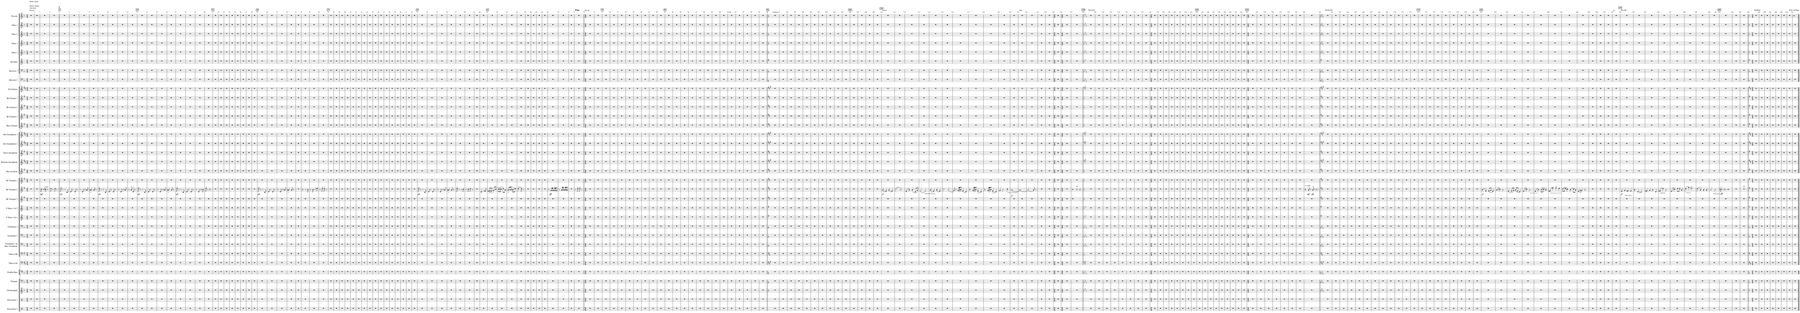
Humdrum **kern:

**kern	**kern	**kern	**kern	**kern	**kern	**kern	**kern	**kern	**kern	**kern	**kern	**kern	**kern	**dynam	**kern	**kern	**kern	**kern	**kern	**kern	**kern	**kern	**kern	**kern	**kern	**kern	**kern	**kern	**kern	**kern	**kern	**kern	**kern
*part33	*part32	*part31	*part30	*part29	*part28	*part27	*part26	*part25	*part24	*part23	*part22	*part21	*part20	*part20	*part19	*part18	*part17	*part16	*part15	*part14	*part13	*part12	*part11	*part10	*part9	*part8	*part7	*part6	*part5	*part4	*part3	*part2	*part1
*staff33	*staff32	*staff31	*staff30	*staff29	*staff28	*staff27	*staff26	*staff25	*staff24	*staff23	*staff22	*staff21	*staff20	*staff20	*staff19	*staff18	*staff17	*staff16	*staff15	*staff14	*staff13	*staff12	*staff11	*staff10	*staff9	*staff8	*staff7	*staff6	*staff5	*staff4	*staff3	*staff2	*staff1
*I"Percussion 2	*I"Percussion 1	*I"Glockenspiel	*I"Timpani	*I"Double Bass	*I"Tuba in Eb	*I"Tuba in Bb	*I"Trombone 3 &amp; Bass Trombone	*I"Trombone 2	*I"Trombone 1	*I"F Horn 3 &amp; 4	*I"F Horn 1 &amp; 2	*I"Bb Trumpet 3	*I"Bb Trumpet 2	*	*I"Bb Trumpet 1	*I"Bas-saxofoon	*I"Baritone Saxophone	*I"Tenor Saxophone	*I"Alto Saxophone 2	*I"Alto Saxophone 1	*I"Bass Clarinet	*I"Bb Clarinet 3	*I"Bb Clarinet 2	*I"Bb Clarinet 1	*I"Eb Clarinet	*I"Bassoon 2	*I"Bassoon 1	*I"Alt-hobo	*I"Oboe 2	*I"Oboe 1	*I"Flute 2	*I"Flute 1	*I"Piccolo
*I'Perc. 2	*I'Perc. 1	*I'Glk.	*I'Timp.	*I'Db.	*	*	*I'Tbn. 3 B. Tbn.	*I'Tbn. 2	*I'Tbn. 1	*I'F Hn. 3 4	*I'F Hn. 1 2	*I'Bb Tpt. 3	*I'Bb Tpt. 2	*	*I'Bb Tpt. 1	*I'Bs. Sax.	*I'Bar. Sax.	*I'T. Sax.	*I'A. Sax. 2	*I'A. Sax. 1	*I'B. Cl.	*I'Bb Cl. 3	*I'Bb Cl. 2	*I'Bb Cl. 1	*I'Eb Cl.	*I'Bsn. 2	*I'Bsn. 1	*I'A. Ob.	*I'Ob. 2	*I'Ob. 1	*I'Fl. 2	*I'Fl. 1	*I'Picc.
*clefX	*clefX	*clefG2	*clefF4	*clefF4	*clefF4	*clefF4	*clefF4	*clefF4	*clefF4	*clefG2	*clefG2	*clefG2	*clefG2	*	*clefG2	*clefG2	*clefG2	*clefG2	*clefG2	*clefG2	*clefG2	*clefG2	*clefG2	*clefG2	*clefG2	*clefF4	*clefF4	*clefG2	*clefG2	*clefG2	*clefG2	*clefG2	*clefG2
*	*	*Trd-14c-24	*	*Trd7c12	*Trd5c9	*Trd1c2	*	*	*	*Trd4c7	*Trd4c7	*Trd1c2	*Trd1c2	*	*Trd1c2	*Trd15c26	*Trd12c21	*Trd8c14	*Trd5c9	*Trd5c9	*Trd8c14	*Trd1c2	*Trd1c2	*Trd1c2	*Trd-2c-3	*	*	*Trd4c7	*	*	*	*	*Trd-7c-12
*k[]	*k[]	*k[b-]	*k[b-]	*k[b-]	*k[f#c#]	*k[f#]	*k[b-]	*k[b-]	*k[b-]	*k[]	*k[]	*k[f#]	*k[f#]	*	*k[f#]	*k[f#]	*k[f#c#]	*k[f#]	*k[f#c#]	*k[f#c#]	*k[f#]	*k[f#]	*k[f#]	*k[f#]	*k[f#c#]	*k[b-]	*k[b-]	*k[]	*k[b-]	*k[b-]	*k[b-]	*k[b-]	*k[b-]
*M2/4	*M2/4	*M2/4	*M2/4	*M2/4	*M2/4	*M2/4	*M2/4	*M2/4	*M2/4	*M2/4	*M2/4	*M2/4	*M2/4	*	*M2/4	*M2/4	*M2/4	*M2/4	*M2/4	*M2/4	*M2/4	*M2/4	*M2/4	*M2/4	*M2/4	*M2/4	*M2/4	*M2/4	*M2/4	*M2/4	*M2/4	*M2/4	*M2/4
=1	=1	=1	=1	=1	=1	=1	=1	=1	=1	=1	=1	=1	=1	=1	=1	=1	=1	=1	=1	=1	=1	=1	=1	=1	=1	=1	=1	=1	=1	=1	=1	=1	=1
!	!	!	!	!	!	!	!	!	!	!	!	!	!	!	!	!	!	!	!	!	!	!	!	!	!	!	!	!	!	!	!	!	!LO:TX:a:t=Prestro
!	!	!	!	!	!	!	!	!	!	!	!	!	!	!	!	!	!	!	!	!	!	!	!	!	!	!	!	!	!	!	!	!	!LO:TX:a:t=Home Alpone
!	!	!	!	!	!	!	!	!	!	!	!	!	!	!	!	!	!	!	!	!	!	!	!	!	!	!	!	!	!	!	!	!	!LO:TX:a:t=selections
!	!	!	!	!	!	!	!	!	!	!	!	!	!	!	!	!	!	!	!	!	!	!	!	!	!	!	!	!	!	!	!	!	!LO:TX:a:t=Home Alone
2r	2r	2r	2r	2r	2r	2r	2r	2r	2r	2r	2r	2r	2r	.	2r	2r	2r	2r	2r	2r	2r	2r	2r	2r	2r	2r	2r	2r	2r	2r	2r	2r	2r
=2	=2	=2	=2	=2	=2	=2	=2	=2	=2	=2	=2	=2	=2	=2	=2	=2	=2	=2	=2	=2	=2	=2	=2	=2	=2	=2	=2	=2	=2	=2	=2	=2	=2
2r	2r	2r	2r	2r	2r	2r	2r	2r	2r	2r	2r	2r	2r	.	2r	2r	2r	2r	2r	2r	2r	2r	2r	2r	2r	2r	2r	2r	2r	2r	2r	2r	2r
=3	=3	=3	=3	=3	=3	=3	=3	=3	=3	=3	=3	=3	=3	=3	=3	=3	=3	=3	=3	=3	=3	=3	=3	=3	=3	=3	=3	=3	=3	=3	=3	=3	=3
!	!	!	!	!	!	!	!	!	!	!	!	!	!	!LO:DY:b	!	!	!	!	!	!	!	!	!	!	!	!	!	!	!	!	!	!	!
2r	2r	2r	2r	2r	2r	2r	2r	2r	2r	2r	2r	2r	8cc\	mf	2r	2r	2r	2r	2r	2r	2r	2r	2r	2r	2r	2r	2r	2r	2r	2r	2r	2r	2r
.	.	.	.	.	.	.	.	.	.	.	.	.	8r	.	.	.	.	.	.	.	.	.	.	.	.	.	.	.	.	.	.	.	.
!	!	!	!	!	!	!	!	!	!	!	!	!	!LO:TX:a:t=cresc.	!	!	!	!	!	!	!	!	!	!	!	!	!	!	!	!	!	!	!	!
.	.	.	.	.	.	.	.	.	.	.	.	.	8cc#X\	.	.	.	.	.	.	.	.	.	.	.	.	.	.	.	.	.	.	.	.
.	.	.	.	.	.	.	.	.	.	.	.	.	8r	.	.	.	.	.	.	.	.	.	.	.	.	.	.	.	.	.	.	.	.
=4	=4	=4	=4	=4	=4	=4	=4	=4	=4	=4	=4	=4	=4	=4	=4	=4	=4	=4	=4	=4	=4	=4	=4	=4	=4	=4	=4	=4	=4	=4	=4	=4	=4
2r	2r	2r	2r	2r	2r	2r	2r	2r	2r	2r	2r	2r	8dd\	.	2r	2r	2r	2r	2r	2r	2r	2r	2r	2r	2r	2r	2r	2r	2r	2r	2r	2r	2r
.	.	.	.	.	.	.	.	.	.	.	.	.	8r	.	.	.	.	.	.	.	.	.	.	.	.	.	.	.	.	.	.	.	.
.	.	.	.	.	.	.	.	.	.	.	.	.	8dd\	.	.	.	.	.	.	.	.	.	.	.	.	.	.	.	.	.	.	.	.
.	.	.	.	.	.	.	.	.	.	.	.	.	8r	.	.	.	.	.	.	.	.	.	.	.	.	.	.	.	.	.	.	.	.
!!LO:REH:place=s1:a:B:cj:fs=11:t=5
=5||	=5||	=5||	=5||	=5||	=5||	=5||	=5||	=5||	=5||	=5||	=5||	=5||	=5||	=5||	=5||	=5||	=5||	=5||	=5||	=5||	=5||	=5||	=5||	=5||	=5||	=5||	=5||	=5||	=5||	=5||	=5||	=5||	=5||
2r	2r	2r	2r	2r	2r	2r	2r	2r	2r	2r	2r	2r	8ddzz<^^\	.	2r	2r	2r	2r	2r	2r	2r	2r	2r	2r	2r	2r	2r	2r	2r	2r	2r	2r	2r
.	.	.	.	.	.	.	.	.	.	.	.	.	8r	.	.	.	.	.	.	.	.	.	.	.	.	.	.	.	.	.	.	.	.
.	.	.	.	.	.	.	.	.	.	.	.	.	8r	.	.	.	.	.	.	.	.	.	.	.	.	.	.	.	.	.	.	.	.
.	.	.	.	.	.	.	.	.	.	.	.	.	8c/	.	.	.	.	.	.	.	.	.	.	.	.	.	.	.	.	.	.	.	.
=6	=6	=6	=6	=6	=6	=6	=6	=6	=6	=6	=6	=6	=6	=6	=6	=6	=6	=6	=6	=6	=6	=6	=6	=6	=6	=6	=6	=6	=6	=6	=6	=6	=6
2r	2r	2r	2r	2r	2r	2r	2r	2r	2r	2r	2r	2r	8d/	.	2r	2r	2r	2r	2r	2r	2r	2r	2r	2r	2r	2r	2r	2r	2r	2r	2r	2r	2r
.	.	.	.	.	.	.	.	.	.	.	.	.	8r	.	.	.	.	.	.	.	.	.	.	.	.	.	.	.	.	.	.	.	.
.	.	.	.	.	.	.	.	.	.	.	.	.	8d/	.	.	.	.	.	.	.	.	.	.	.	.	.	.	.	.	.	.	.	.
.	.	.	.	.	.	.	.	.	.	.	.	.	8r	.	.	.	.	.	.	.	.	.	.	.	.	.	.	.	.	.	.	.	.
=7	=7	=7	=7	=7	=7	=7	=7	=7	=7	=7	=7	=7	=7	=7	=7	=7	=7	=7	=7	=7	=7	=7	=7	=7	=7	=7	=7	=7	=7	=7	=7	=7	=7
2r	2r	2r	2r	2r	2r	2r	2r	2r	2r	2r	2r	2r	8r	.	2r	2r	2r	2r	2r	2r	2r	2r	2r	2r	2r	2r	2r	2r	2r	2r	2r	2r	2r
.	.	.	.	.	.	.	.	.	.	.	.	.	8d/	.	.	.	.	.	.	.	.	.	.	.	.	.	.	.	.	.	.	.	.
.	.	.	.	.	.	.	.	.	.	.	.	.	8r	.	.	.	.	.	.	.	.	.	.	.	.	.	.	.	.	.	.	.	.
.	.	.	.	.	.	.	.	.	.	.	.	.	8a-X/	.	.	.	.	.	.	.	.	.	.	.	.	.	.	.	.	.	.	.	.
=8	=8	=8	=8	=8	=8	=8	=8	=8	=8	=8	=8	=8	=8	=8	=8	=8	=8	=8	=8	=8	=8	=8	=8	=8	=8	=8	=8	=8	=8	=8	=8	=8	=8
2r	2r	2r	2r	2r	2r	2r	2r	2r	2r	2r	2r	2r	4an^/	.	2r	2r	2r	2r	2r	2r	2r	2r	2r	2r	2r	2r	2r	2r	2r	2r	2r	2r	2r
.	.	.	.	.	.	.	.	.	.	.	.	.	8a'/	.	.	.	.	.	.	.	.	.	.	.	.	.	.	.	.	.	.	.	.
.	.	.	.	.	.	.	.	.	.	.	.	.	8r	.	.	.	.	.	.	.	.	.	.	.	.	.	.	.	.	.	.	.	.
=9	=9	=9	=9	=9	=9	=9	=9	=9	=9	=9	=9	=9	=9	=9	=9	=9	=9	=9	=9	=9	=9	=9	=9	=9	=9	=9	=9	=9	=9	=9	=9	=9	=9
2r	2r	2r	2r	2r	2r	2r	2r	2r	2r	2r	2r	2r	8ddzz<^^\	.	2r	2r	2r	2r	2r	2r	2r	2r	2r	2r	2r	2r	2r	2r	2r	2r	2r	2r	2r
.	.	.	.	.	.	.	.	.	.	.	.	.	8r	.	.	.	.	.	.	.	.	.	.	.	.	.	.	.	.	.	.	.	.
.	.	.	.	.	.	.	.	.	.	.	.	.	8r	.	.	.	.	.	.	.	.	.	.	.	.	.	.	.	.	.	.	.	.
.	.	.	.	.	.	.	.	.	.	.	.	.	8c/	.	.	.	.	.	.	.	.	.	.	.	.	.	.	.	.	.	.	.	.
=10	=10	=10	=10	=10	=10	=10	=10	=10	=10	=10	=10	=10	=10	=10	=10	=10	=10	=10	=10	=10	=10	=10	=10	=10	=10	=10	=10	=10	=10	=10	=10	=10	=10
2r	2r	2r	2r	2r	2r	2r	2r	2r	2r	2r	2r	2r	8d/	.	2r	2r	2r	2r	2r	2r	2r	2r	2r	2r	2r	2r	2r	2r	2r	2r	2r	2r	2r
.	.	.	.	.	.	.	.	.	.	.	.	.	8r	.	.	.	.	.	.	.	.	.	.	.	.	.	.	.	.	.	.	.	.
.	.	.	.	.	.	.	.	.	.	.	.	.	8d/	.	.	.	.	.	.	.	.	.	.	.	.	.	.	.	.	.	.	.	.
.	.	.	.	.	.	.	.	.	.	.	.	.	8r	.	.	.	.	.	.	.	.	.	.	.	.	.	.	.	.	.	.	.	.
=11	=11	=11	=11	=11	=11	=11	=11	=11	=11	=11	=11	=11	=11	=11	=11	=11	=11	=11	=11	=11	=11	=11	=11	=11	=11	=11	=11	=11	=11	=11	=11	=11	=11
2r	2r	2r	2r	2r	2r	2r	2r	2r	2r	2r	2r	2r	8r	.	2r	2r	2r	2r	2r	2r	2r	2r	2r	2r	2r	2r	2r	2r	2r	2r	2r	2r	2r
.	.	.	.	.	.	.	.	.	.	.	.	.	8d/	.	.	.	.	.	.	.	.	.	.	.	.	.	.	.	.	.	.	.	.
.	.	.	.	.	.	.	.	.	.	.	.	.	8r	.	.	.	.	.	.	.	.	.	.	.	.	.	.	.	.	.	.	.	.
.	.	.	.	.	.	.	.	.	.	.	.	.	8a-X/	.	.	.	.	.	.	.	.	.	.	.	.	.	.	.	.	.	.	.	.
=12	=12	=12	=12	=12	=12	=12	=12	=12	=12	=12	=12	=12	=12	=12	=12	=12	=12	=12	=12	=12	=12	=12	=12	=12	=12	=12	=12	=12	=12	=12	=12	=12	=12
2r	2r	2r	2r	2r	2r	2r	2r	2r	2r	2r	2r	2r	8r	.	2r	2r	2r	2r	2r	2r	2r	2r	2r	2r	2r	2r	2r	2r	2r	2r	2r	2r	2r
.	.	.	.	.	.	.	.	.	.	.	.	.	8a^^/	.	.	.	.	.	.	.	.	.	.	.	.	.	.	.	.	.	.	.	.
.	.	.	.	.	.	.	.	.	.	.	.	.	8d^^/	.	.	.	.	.	.	.	.	.	.	.	.	.	.	.	.	.	.	.	.
.	.	.	.	.	.	.	.	.	.	.	.	.	8r	.	.	.	.	.	.	.	.	.	.	.	.	.	.	.	.	.	.	.	.
!!LO:REH:place=s1:a:B:cj:fs=11:t=13
=13	=13	=13	=13	=13	=13	=13	=13	=13	=13	=13	=13	=13	=13	=13	=13	=13	=13	=13	=13	=13	=13	=13	=13	=13	=13	=13	=13	=13	=13	=13	=13	=13	=13
2r	2r	2r	2r	2r	2r	2r	2r	2r	2r	2r	2r	2r	8ddzz<^^\	.	2r	2r	2r	2r	2r	2r	2r	2r	2r	2r	2r	2r	2r	2r	2r	2r	2r	2r	2r
.	.	.	.	.	.	.	.	.	.	.	.	.	8r	.	.	.	.	.	.	.	.	.	.	.	.	.	.	.	.	.	.	.	.
.	.	.	.	.	.	.	.	.	.	.	.	.	8r	.	.	.	.	.	.	.	.	.	.	.	.	.	.	.	.	.	.	.	.
.	.	.	.	.	.	.	.	.	.	.	.	.	8c/	.	.	.	.	.	.	.	.	.	.	.	.	.	.	.	.	.	.	.	.
=14	=14	=14	=14	=14	=14	=14	=14	=14	=14	=14	=14	=14	=14	=14	=14	=14	=14	=14	=14	=14	=14	=14	=14	=14	=14	=14	=14	=14	=14	=14	=14	=14	=14
2r	2r	2r	2r	2r	2r	2r	2r	2r	2r	2r	2r	2r	8d/	.	2r	2r	2r	2r	2r	2r	2r	2r	2r	2r	2r	2r	2r	2r	2r	2r	2r	2r	2r
.	.	.	.	.	.	.	.	.	.	.	.	.	8r	.	.	.	.	.	.	.	.	.	.	.	.	.	.	.	.	.	.	.	.
.	.	.	.	.	.	.	.	.	.	.	.	.	8d/	.	.	.	.	.	.	.	.	.	.	.	.	.	.	.	.	.	.	.	.
.	.	.	.	.	.	.	.	.	.	.	.	.	8r	.	.	.	.	.	.	.	.	.	.	.	.	.	.	.	.	.	.	.	.
=15	=15	=15	=15	=15	=15	=15	=15	=15	=15	=15	=15	=15	=15	=15	=15	=15	=15	=15	=15	=15	=15	=15	=15	=15	=15	=15	=15	=15	=15	=15	=15	=15	=15
2r	2r	2r	2r	2r	2r	2r	2r	2r	2r	2r	2r	2r	8r	.	2r	2r	2r	2r	2r	2r	2r	2r	2r	2r	2r	2r	2r	2r	2r	2r	2r	2r	2r
.	.	.	.	.	.	.	.	.	.	.	.	.	8d/	.	.	.	.	.	.	.	.	.	.	.	.	.	.	.	.	.	.	.	.
.	.	.	.	.	.	.	.	.	.	.	.	.	8r	.	.	.	.	.	.	.	.	.	.	.	.	.	.	.	.	.	.	.	.
.	.	.	.	.	.	.	.	.	.	.	.	.	8a-X/	.	.	.	.	.	.	.	.	.	.	.	.	.	.	.	.	.	.	.	.
=16	=16	=16	=16	=16	=16	=16	=16	=16	=16	=16	=16	=16	=16	=16	=16	=16	=16	=16	=16	=16	=16	=16	=16	=16	=16	=16	=16	=16	=16	=16	=16	=16	=16
2r	2r	2r	2r	2r	2r	2r	2r	2r	2r	2r	2r	2r	4an^/	.	2r	2r	2r	2r	2r	2r	2r	2r	2r	2r	2r	2r	2r	2r	2r	2r	2r	2r	2r
.	.	.	.	.	.	.	.	.	.	.	.	.	8a'/	.	.	.	.	.	.	.	.	.	.	.	.	.	.	.	.	.	.	.	.
.	.	.	.	.	.	.	.	.	.	.	.	.	8r	.	.	.	.	.	.	.	.	.	.	.	.	.	.	.	.	.	.	.	.
=17	=17	=17	=17	=17	=17	=17	=17	=17	=17	=17	=17	=17	=17	=17	=17	=17	=17	=17	=17	=17	=17	=17	=17	=17	=17	=17	=17	=17	=17	=17	=17	=17	=17
2r	2r	2r	2r	2r	2r	2r	2r	2r	2r	2r	2r	2r	8ddzz<^^\	.	2r	2r	2r	2r	2r	2r	2r	2r	2r	2r	2r	2r	2r	2r	2r	2r	2r	2r	2r
.	.	.	.	.	.	.	.	.	.	.	.	.	8r	.	.	.	.	.	.	.	.	.	.	.	.	.	.	.	.	.	.	.	.
.	.	.	.	.	.	.	.	.	.	.	.	.	8r	.	.	.	.	.	.	.	.	.	.	.	.	.	.	.	.	.	.	.	.
.	.	.	.	.	.	.	.	.	.	.	.	.	8c/	.	.	.	.	.	.	.	.	.	.	.	.	.	.	.	.	.	.	.	.
=18	=18	=18	=18	=18	=18	=18	=18	=18	=18	=18	=18	=18	=18	=18	=18	=18	=18	=18	=18	=18	=18	=18	=18	=18	=18	=18	=18	=18	=18	=18	=18	=18	=18
2r	2r	2r	2r	2r	2r	2r	2r	2r	2r	2r	2r	2r	8d/	.	2r	2r	2r	2r	2r	2r	2r	2r	2r	2r	2r	2r	2r	2r	2r	2r	2r	2r	2r
.	.	.	.	.	.	.	.	.	.	.	.	.	8r	.	.	.	.	.	.	.	.	.	.	.	.	.	.	.	.	.	.	.	.
.	.	.	.	.	.	.	.	.	.	.	.	.	8d/	.	.	.	.	.	.	.	.	.	.	.	.	.	.	.	.	.	.	.	.
.	.	.	.	.	.	.	.	.	.	.	.	.	8r	.	.	.	.	.	.	.	.	.	.	.	.	.	.	.	.	.	.	.	.
=19	=19	=19	=19	=19	=19	=19	=19	=19	=19	=19	=19	=19	=19	=19	=19	=19	=19	=19	=19	=19	=19	=19	=19	=19	=19	=19	=19	=19	=19	=19	=19	=19	=19
2r	2r	2r	2r	2r	2r	2r	2r	2r	2r	2r	2r	2r	8r	.	2r	2r	2r	2r	2r	2r	2r	2r	2r	2r	2r	2r	2r	2r	2r	2r	2r	2r	2r
.	.	.	.	.	.	.	.	.	.	.	.	.	8d/	.	.	.	.	.	.	.	.	.	.	.	.	.	.	.	.	.	.	.	.
.	.	.	.	.	.	.	.	.	.	.	.	.	8r	.	.	.	.	.	.	.	.	.	.	.	.	.	.	.	.	.	.	.	.
.	.	.	.	.	.	.	.	.	.	.	.	.	8b-X\	.	.	.	.	.	.	.	.	.	.	.	.	.	.	.	.	.	.	.	.
=20	=20	=20	=20	=20	=20	=20	=20	=20	=20	=20	=20	=20	=20	=20	=20	=20	=20	=20	=20	=20	=20	=20	=20	=20	=20	=20	=20	=20	=20	=20	=20	=20	=20
2r	2r	2r	2r	2r	2r	2r	2r	2r	2r	2r	2r	2r	8dd^^\	.	2r	2r	2r	2r	2r	2r	2r	2r	2r	2r	2r	2r	2r	2r	2r	2r	2r	2r	2r
.	.	.	.	.	.	.	.	.	.	.	.	.	8r	.	.	.	.	.	.	.	.	.	.	.	.	.	.	.	.	.	.	.	.
.	.	.	.	.	.	.	.	.	.	.	.	.	4r	.	.	.	.	.	.	.	.	.	.	.	.	.	.	.	.	.	.	.	.
!!LO:REH:place=s1:a:B:cj:fs=11:t=21
=21	=21	=21	=21	=21	=21	=21	=21	=21	=21	=21	=21	=21	=21	=21	=21	=21	=21	=21	=21	=21	=21	=21	=21	=21	=21	=21	=21	=21	=21	=21	=21	=21	=21
2r	2r	2r	2r	2r	2r	2r	2r	2r	2r	2r	2r	2r	2r	.	2r	2r	2r	2r	2r	2r	2r	2r	2r	2r	2r	2r	2r	2r	2r	2r	2r	2r	2r
=22	=22	=22	=22	=22	=22	=22	=22	=22	=22	=22	=22	=22	=22	=22	=22	=22	=22	=22	=22	=22	=22	=22	=22	=22	=22	=22	=22	=22	=22	=22	=22	=22	=22
2r	2r	2r	2r	2r	2r	2r	2r	2r	2r	2r	2r	2r	2r	.	2r	2r	2r	2r	2r	2r	2r	2r	2r	2r	2r	2r	2r	2r	2r	2r	2r	2r	2r
=23	=23	=23	=23	=23	=23	=23	=23	=23	=23	=23	=23	=23	=23	=23	=23	=23	=23	=23	=23	=23	=23	=23	=23	=23	=23	=23	=23	=23	=23	=23	=23	=23	=23
2r	2r	2r	2r	2r	2r	2r	2r	2r	2r	2r	2r	2r	2r	.	2r	2r	2r	2r	2r	2r	2r	2r	2r	2r	2r	2r	2r	2r	2r	2r	2r	2r	2r
=24	=24	=24	=24	=24	=24	=24	=24	=24	=24	=24	=24	=24	=24	=24	=24	=24	=24	=24	=24	=24	=24	=24	=24	=24	=24	=24	=24	=24	=24	=24	=24	=24	=24
2r	2r	2r	2r	2r	2r	2r	2r	2r	2r	2r	2r	2r	2r	.	2r	2r	2r	2r	2r	2r	2r	2r	2r	2r	2r	2r	2r	2r	2r	2r	2r	2r	2r
=25	=25	=25	=25	=25	=25	=25	=25	=25	=25	=25	=25	=25	=25	=25	=25	=25	=25	=25	=25	=25	=25	=25	=25	=25	=25	=25	=25	=25	=25	=25	=25	=25	=25
2r	2r	2r	2r	2r	2r	2r	2r	2r	2r	2r	2r	2r	2r	.	2r	2r	2r	2r	2r	2r	2r	2r	2r	2r	2r	2r	2r	2r	2r	2r	2r	2r	2r
=26	=26	=26	=26	=26	=26	=26	=26	=26	=26	=26	=26	=26	=26	=26	=26	=26	=26	=26	=26	=26	=26	=26	=26	=26	=26	=26	=26	=26	=26	=26	=26	=26	=26
2r	2r	2r	2r	2r	2r	2r	2r	2r	2r	2r	2r	2r	2r	.	2r	2r	2r	2r	2r	2r	2r	2r	2r	2r	2r	2r	2r	2r	2r	2r	2r	2r	2r
=27	=27	=27	=27	=27	=27	=27	=27	=27	=27	=27	=27	=27	=27	=27	=27	=27	=27	=27	=27	=27	=27	=27	=27	=27	=27	=27	=27	=27	=27	=27	=27	=27	=27
2r	2r	2r	2r	2r	2r	2r	2r	2r	2r	2r	2r	2r	2r	.	2r	2r	2r	2r	2r	2r	2r	2r	2r	2r	2r	2r	2r	2r	2r	2r	2r	2r	2r
=28	=28	=28	=28	=28	=28	=28	=28	=28	=28	=28	=28	=28	=28	=28	=28	=28	=28	=28	=28	=28	=28	=28	=28	=28	=28	=28	=28	=28	=28	=28	=28	=28	=28
2r	2r	2r	2r	2r	2r	2r	2r	2r	2r	2r	2r	2r	2r	.	2r	2r	2r	2r	2r	2r	2r	2r	2r	2r	2r	2r	2r	2r	2r	2r	2r	2r	2r
!!LO:REH:place=s1:a:B:cj:t=29
=29	=29	=29	=29	=29	=29	=29	=29	=29	=29	=29	=29	=29	=29	=29	=29	=29	=29	=29	=29	=29	=29	=29	=29	=29	=29	=29	=29	=29	=29	=29	=29	=29	=29
2r	2r	2r	2r	2r	2r	2r	2r	2r	2r	2r	2r	2r	8ddzz<^^\	.	2r	2r	2r	2r	2r	2r	2r	2r	2r	2r	2r	2r	2r	2r	2r	2r	2r	2r	2r
.	.	.	.	.	.	.	.	.	.	.	.	.	8r	.	.	.	.	.	.	.	.	.	.	.	.	.	.	.	.	.	.	.	.
.	.	.	.	.	.	.	.	.	.	.	.	.	8r	.	.	.	.	.	.	.	.	.	.	.	.	.	.	.	.	.	.	.	.
.	.	.	.	.	.	.	.	.	.	.	.	.	8c/	.	.	.	.	.	.	.	.	.	.	.	.	.	.	.	.	.	.	.	.
=30	=30	=30	=30	=30	=30	=30	=30	=30	=30	=30	=30	=30	=30	=30	=30	=30	=30	=30	=30	=30	=30	=30	=30	=30	=30	=30	=30	=30	=30	=30	=30	=30	=30
2r	2r	2r	2r	2r	2r	2r	2r	2r	2r	2r	2r	2r	8d/	.	2r	2r	2r	2r	2r	2r	2r	2r	2r	2r	2r	2r	2r	2r	2r	2r	2r	2r	2r
.	.	.	.	.	.	.	.	.	.	.	.	.	8r	.	.	.	.	.	.	.	.	.	.	.	.	.	.	.	.	.	.	.	.
.	.	.	.	.	.	.	.	.	.	.	.	.	8d/	.	.	.	.	.	.	.	.	.	.	.	.	.	.	.	.	.	.	.	.
.	.	.	.	.	.	.	.	.	.	.	.	.	8r	.	.	.	.	.	.	.	.	.	.	.	.	.	.	.	.	.	.	.	.
=31	=31	=31	=31	=31	=31	=31	=31	=31	=31	=31	=31	=31	=31	=31	=31	=31	=31	=31	=31	=31	=31	=31	=31	=31	=31	=31	=31	=31	=31	=31	=31	=31	=31
2r	2r	2r	2r	2r	2r	2r	2r	2r	2r	2r	2r	2r	8r	.	2r	2r	2r	2r	2r	2r	2r	2r	2r	2r	2r	2r	2r	2r	2r	2r	2r	2r	2r
.	.	.	.	.	.	.	.	.	.	.	.	.	8d/	.	.	.	.	.	.	.	.	.	.	.	.	.	.	.	.	.	.	.	.
.	.	.	.	.	.	.	.	.	.	.	.	.	8r	.	.	.	.	.	.	.	.	.	.	.	.	.	.	.	.	.	.	.	.
.	.	.	.	.	.	.	.	.	.	.	.	.	8a-X/	.	.	.	.	.	.	.	.	.	.	.	.	.	.	.	.	.	.	.	.
=32	=32	=32	=32	=32	=32	=32	=32	=32	=32	=32	=32	=32	=32	=32	=32	=32	=32	=32	=32	=32	=32	=32	=32	=32	=32	=32	=32	=32	=32	=32	=32	=32	=32
2r	2r	2r	2r	2r	2r	2r	2r	2r	2r	2r	2r	2r	4an^/	.	2r	2r	2r	2r	2r	2r	2r	2r	2r	2r	2r	2r	2r	2r	2r	2r	2r	2r	2r
.	.	.	.	.	.	.	.	.	.	.	.	.	8a'/	.	.	.	.	.	.	.	.	.	.	.	.	.	.	.	.	.	.	.	.
.	.	.	.	.	.	.	.	.	.	.	.	.	8r	.	.	.	.	.	.	.	.	.	.	.	.	.	.	.	.	.	.	.	.
=33	=33	=33	=33	=33	=33	=33	=33	=33	=33	=33	=33	=33	=33	=33	=33	=33	=33	=33	=33	=33	=33	=33	=33	=33	=33	=33	=33	=33	=33	=33	=33	=33	=33
2r	2r	2r	2r	2r	2r	2r	2r	2r	2r	2r	2r	2r	2r	.	2r	2r	2r	2r	2r	2r	2r	2r	2r	2r	2r	2r	2r	2r	2r	2r	2r	2r	2r
=34	=34	=34	=34	=34	=34	=34	=34	=34	=34	=34	=34	=34	=34	=34	=34	=34	=34	=34	=34	=34	=34	=34	=34	=34	=34	=34	=34	=34	=34	=34	=34	=34	=34
2r	2r	2r	2r	2r	2r	2r	2r	2r	2r	2r	2r	2r	4r	.	2r	2r	2r	2r	2r	2r	2r	2r	2r	2r	2r	2r	2r	2r	2r	2r	2r	2r	2r
.	.	.	.	.	.	.	.	.	.	.	.	.	8r	.	.	.	.	.	.	.	.	.	.	.	.	.	.	.	.	.	.	.	.
.	.	.	.	.	.	.	.	.	.	.	.	.	8b\	.	.	.	.	.	.	.	.	.	.	.	.	.	.	.	.	.	.	.	.
=35	=35	=35	=35	=35	=35	=35	=35	=35	=35	=35	=35	=35	=35	=35	=35	=35	=35	=35	=35	=35	=35	=35	=35	=35	=35	=35	=35	=35	=35	=35	=35	=35	=35
2r	2r	2r	2r	2r	2r	2r	2r	2r	2r	2r	2r	2r	8r	.	2r	2r	2r	2r	2r	2r	2r	2r	2r	2r	2r	2r	2r	2r	2r	2r	2r	2r	2r
.	.	.	.	.	.	.	.	.	.	.	.	.	8b\	.	.	.	.	.	.	.	.	.	.	.	.	.	.	.	.	.	.	.	.
.	.	.	.	.	.	.	.	.	.	.	.	.	8r	.	.	.	.	.	.	.	.	.	.	.	.	.	.	.	.	.	.	.	.
.	.	.	.	.	.	.	.	.	.	.	.	.	8ee-X\	.	.	.	.	.	.	.	.	.	.	.	.	.	.	.	.	.	.	.	.
=36	=36	=36	=36	=36	=36	=36	=36	=36	=36	=36	=36	=36	=36	=36	=36	=36	=36	=36	=36	=36	=36	=36	=36	=36	=36	=36	=36	=36	=36	=36	=36	=36	=36
2r	2r	2r	2r	2r	2r	2r	2r	2r	2r	2r	2r	2r	8r	.	2r	2r	2r	2r	2r	2r	2r	2r	2r	2r	2r	2r	2r	2r	2r	2r	2r	2r	2r
.	.	.	.	.	.	.	.	.	.	.	.	.	8dd^^\	.	.	.	.	.	.	.	.	.	.	.	.	.	.	.	.	.	.	.	.
.	.	.	.	.	.	.	.	.	.	.	.	.	8dd^^\	.	.	.	.	.	.	.	.	.	.	.	.	.	.	.	.	.	.	.	.
.	.	.	.	.	.	.	.	.	.	.	.	.	8r	.	.	.	.	.	.	.	.	.	.	.	.	.	.	.	.	.	.	.	.
!!LO:REH:place=s1:a:B:cj:t=37
=37	=37	=37	=37	=37	=37	=37	=37	=37	=37	=37	=37	=37	=37	=37	=37	=37	=37	=37	=37	=37	=37	=37	=37	=37	=37	=37	=37	=37	=37	=37	=37	=37	=37
2r	2r	2r	2r	2r	2r	2r	2r	2r	2r	2r	2r	2r	2r	.	2r	2r	2r	2r	2r	2r	2r	2r	2r	2r	2r	2r	2r	2r	2r	2r	2r	2r	2r
=38	=38	=38	=38	=38	=38	=38	=38	=38	=38	=38	=38	=38	=38	=38	=38	=38	=38	=38	=38	=38	=38	=38	=38	=38	=38	=38	=38	=38	=38	=38	=38	=38	=38
2r	2r	2r	2r	2r	2r	2r	2r	2r	2r	2r	2r	2r	2r	.	2r	2r	2r	2r	2r	2r	2r	2r	2r	2r	2r	2r	2r	2r	2r	2r	2r	2r	2r
=39	=39	=39	=39	=39	=39	=39	=39	=39	=39	=39	=39	=39	=39	=39	=39	=39	=39	=39	=39	=39	=39	=39	=39	=39	=39	=39	=39	=39	=39	=39	=39	=39	=39
2r	2r	2r	2r	2r	2r	2r	2r	2r	2r	2r	2r	2r	2r	.	2r	2r	2r	2r	2r	2r	2r	2r	2r	2r	2r	2r	2r	2r	2r	2r	2r	2r	2r
=40	=40	=40	=40	=40	=40	=40	=40	=40	=40	=40	=40	=40	=40	=40	=40	=40	=40	=40	=40	=40	=40	=40	=40	=40	=40	=40	=40	=40	=40	=40	=40	=40	=40
2r	2r	2r	2r	2r	2r	2r	2r	2r	2r	2r	2r	2r	2r	.	2r	2r	2r	2r	2r	2r	2r	2r	2r	2r	2r	2r	2r	2r	2r	2r	2r	2r	2r
=41	=41	=41	=41	=41	=41	=41	=41	=41	=41	=41	=41	=41	=41	=41	=41	=41	=41	=41	=41	=41	=41	=41	=41	=41	=41	=41	=41	=41	=41	=41	=41	=41	=41
2r	2r	2r	2r	2r	2r	2r	2r	2r	2r	2r	2r	2r	2r	.	2r	2r	2r	2r	2r	2r	2r	2r	2r	2r	2r	2r	2r	2r	2r	2r	2r	2r	2r
=42	=42	=42	=42	=42	=42	=42	=42	=42	=42	=42	=42	=42	=42	=42	=42	=42	=42	=42	=42	=42	=42	=42	=42	=42	=42	=42	=42	=42	=42	=42	=42	=42	=42
2r	2r	2r	2r	2r	2r	2r	2r	2r	2r	2r	2r	2r	2r	.	2r	2r	2r	2r	2r	2r	2r	2r	2r	2r	2r	2r	2r	2r	2r	2r	2r	2r	2r
=43	=43	=43	=43	=43	=43	=43	=43	=43	=43	=43	=43	=43	=43	=43	=43	=43	=43	=43	=43	=43	=43	=43	=43	=43	=43	=43	=43	=43	=43	=43	=43	=43	=43
2r	2r	2r	2r	2r	2r	2r	2r	2r	2r	2r	2r	2r	2r	.	2r	2r	2r	2r	2r	2r	2r	2r	2r	2r	2r	2r	2r	2r	2r	2r	2r	2r	2r
=44	=44	=44	=44	=44	=44	=44	=44	=44	=44	=44	=44	=44	=44	=44	=44	=44	=44	=44	=44	=44	=44	=44	=44	=44	=44	=44	=44	=44	=44	=44	=44	=44	=44
2r	2r	2r	2r	2r	2r	2r	2r	2r	2r	2r	2r	2r	2r	.	2r	2r	2r	2r	2r	2r	2r	2r	2r	2r	2r	2r	2r	2r	2r	2r	2r	2r	2r
=45	=45	=45	=45	=45	=45	=45	=45	=45	=45	=45	=45	=45	=45	=45	=45	=45	=45	=45	=45	=45	=45	=45	=45	=45	=45	=45	=45	=45	=45	=45	=45	=45	=45
2r	2r	2r	2r	2r	2r	2r	2r	2r	2r	2r	2r	2r	2r	.	2r	2r	2r	2r	2r	2r	2r	2r	2r	2r	2r	2r	2r	2r	2r	2r	2r	2r	2r
=46	=46	=46	=46	=46	=46	=46	=46	=46	=46	=46	=46	=46	=46	=46	=46	=46	=46	=46	=46	=46	=46	=46	=46	=46	=46	=46	=46	=46	=46	=46	=46	=46	=46
2r	2r	2r	2r	2r	2r	2r	2r	2r	2r	2r	2r	2r	2r	.	2r	2r	2r	2r	2r	2r	2r	2r	2r	2r	2r	2r	2r	2r	2r	2r	2r	2r	2r
=47	=47	=47	=47	=47	=47	=47	=47	=47	=47	=47	=47	=47	=47	=47	=47	=47	=47	=47	=47	=47	=47	=47	=47	=47	=47	=47	=47	=47	=47	=47	=47	=47	=47
2r	2r	2r	2r	2r	2r	2r	2r	2r	2r	2r	2r	2r	2r	.	2r	2r	2r	2r	2r	2r	2r	2r	2r	2r	2r	2r	2r	2r	2r	2r	2r	2r	2r
=48	=48	=48	=48	=48	=48	=48	=48	=48	=48	=48	=48	=48	=48	=48	=48	=48	=48	=48	=48	=48	=48	=48	=48	=48	=48	=48	=48	=48	=48	=48	=48	=48	=48
2r	2r	2r	2r	2r	2r	2r	2r	2r	2r	2r	2r	2r	2r	.	2r	2r	2r	2r	2r	2r	2r	2r	2r	2r	2r	2r	2r	2r	2r	2r	2r	2r	2r
=49	=49	=49	=49	=49	=49	=49	=49	=49	=49	=49	=49	=49	=49	=49	=49	=49	=49	=49	=49	=49	=49	=49	=49	=49	=49	=49	=49	=49	=49	=49	=49	=49	=49
2r	2r	2r	2r	2r	2r	2r	2r	2r	2r	2r	2r	2r	2r	.	2r	2r	2r	2r	2r	2r	2r	2r	2r	2r	2r	2r	2r	2r	2r	2r	2r	2r	2r
=50	=50	=50	=50	=50	=50	=50	=50	=50	=50	=50	=50	=50	=50	=50	=50	=50	=50	=50	=50	=50	=50	=50	=50	=50	=50	=50	=50	=50	=50	=50	=50	=50	=50
2r	2r	2r	2r	2r	2r	2r	2r	2r	2r	2r	2r	2r	2r	.	2r	2r	2r	2r	2r	2r	2r	2r	2r	2r	2r	2r	2r	2r	2r	2r	2r	2r	2r
=51	=51	=51	=51	=51	=51	=51	=51	=51	=51	=51	=51	=51	=51	=51	=51	=51	=51	=51	=51	=51	=51	=51	=51	=51	=51	=51	=51	=51	=51	=51	=51	=51	=51
2r	2r	2r	2r	2r	2r	2r	2r	2r	2r	2r	2r	2r	2r	.	2r	2r	2r	2r	2r	2r	2r	2r	2r	2r	2r	2r	2r	2r	2r	2r	2r	2r	2r
=52	=52	=52	=52	=52	=52	=52	=52	=52	=52	=52	=52	=52	=52	=52	=52	=52	=52	=52	=52	=52	=52	=52	=52	=52	=52	=52	=52	=52	=52	=52	=52	=52	=52
2r	2r	2r	2r	2r	2r	2r	2r	2r	2r	2r	2r	2r	2r	.	2r	2r	2r	2r	2r	2r	2r	2r	2r	2r	2r	2r	2r	2r	2r	2r	2r	2r	2r
!!LO:REH:place=s1:a:B:cj:t=53
=53	=53	=53	=53	=53	=53	=53	=53	=53	=53	=53	=53	=53	=53	=53	=53	=53	=53	=53	=53	=53	=53	=53	=53	=53	=53	=53	=53	=53	=53	=53	=53	=53	=53
2r	2r	2r	2r	2r	2r	2r	2r	2r	2r	2r	2r	2r	8ddzz<^^\	.	2r	2r	2r	2r	2r	2r	2r	2r	2r	2r	2r	2r	2r	2r	2r	2r	2r	2r	2r
.	.	.	.	.	.	.	.	.	.	.	.	.	8r	.	.	.	.	.	.	.	.	.	.	.	.	.	.	.	.	.	.	.	.
.	.	.	.	.	.	.	.	.	.	.	.	.	8r	.	.	.	.	.	.	.	.	.	.	.	.	.	.	.	.	.	.	.	.
.	.	.	.	.	.	.	.	.	.	.	.	.	8c/	.	.	.	.	.	.	.	.	.	.	.	.	.	.	.	.	.	.	.	.
=54	=54	=54	=54	=54	=54	=54	=54	=54	=54	=54	=54	=54	=54	=54	=54	=54	=54	=54	=54	=54	=54	=54	=54	=54	=54	=54	=54	=54	=54	=54	=54	=54	=54
2r	2r	2r	2r	2r	2r	2r	2r	2r	2r	2r	2r	2r	8d/	.	2r	2r	2r	2r	2r	2r	2r	2r	2r	2r	2r	2r	2r	2r	2r	2r	2r	2r	2r
.	.	.	.	.	.	.	.	.	.	.	.	.	8r	.	.	.	.	.	.	.	.	.	.	.	.	.	.	.	.	.	.	.	.
.	.	.	.	.	.	.	.	.	.	.	.	.	8d/	.	.	.	.	.	.	.	.	.	.	.	.	.	.	.	.	.	.	.	.
.	.	.	.	.	.	.	.	.	.	.	.	.	8r	.	.	.	.	.	.	.	.	.	.	.	.	.	.	.	.	.	.	.	.
=55	=55	=55	=55	=55	=55	=55	=55	=55	=55	=55	=55	=55	=55	=55	=55	=55	=55	=55	=55	=55	=55	=55	=55	=55	=55	=55	=55	=55	=55	=55	=55	=55	=55
2r	2r	2r	2r	2r	2r	2r	2r	2r	2r	2r	2r	2r	8r	.	2r	2r	2r	2r	2r	2r	2r	2r	2r	2r	2r	2r	2r	2r	2r	2r	2r	2r	2r
.	.	.	.	.	.	.	.	.	.	.	.	.	8d/	.	.	.	.	.	.	.	.	.	.	.	.	.	.	.	.	.	.	.	.
.	.	.	.	.	.	.	.	.	.	.	.	.	8r	.	.	.	.	.	.	.	.	.	.	.	.	.	.	.	.	.	.	.	.
.	.	.	.	.	.	.	.	.	.	.	.	.	8a-X/	.	.	.	.	.	.	.	.	.	.	.	.	.	.	.	.	.	.	.	.
=56	=56	=56	=56	=56	=56	=56	=56	=56	=56	=56	=56	=56	=56	=56	=56	=56	=56	=56	=56	=56	=56	=56	=56	=56	=56	=56	=56	=56	=56	=56	=56	=56	=56
2r	2r	2r	2r	2r	2r	2r	2r	2r	2r	2r	2r	2r	4an^/	.	2r	2r	2r	2r	2r	2r	2r	2r	2r	2r	2r	2r	2r	2r	2r	2r	2r	2r	2r
.	.	.	.	.	.	.	.	.	.	.	.	.	8a'/	.	.	.	.	.	.	.	.	.	.	.	.	.	.	.	.	.	.	.	.
.	.	.	.	.	.	.	.	.	.	.	.	.	8r	.	.	.	.	.	.	.	.	.	.	.	.	.	.	.	.	.	.	.	.
=57	=57	=57	=57	=57	=57	=57	=57	=57	=57	=57	=57	=57	=57	=57	=57	=57	=57	=57	=57	=57	=57	=57	=57	=57	=57	=57	=57	=57	=57	=57	=57	=57	=57
2r	2r	2r	2r	2r	2r	2r	2r	2r	2r	2r	2r	2r	8dd^^\	.	2r	2r	2r	2r	2r	2r	2r	2r	2r	2r	2r	2r	2r	2r	2r	2r	2r	2r	2r
.	.	.	.	.	.	.	.	.	.	.	.	.	8r	.	.	.	.	.	.	.	.	.	.	.	.	.	.	.	.	.	.	.	.
.	.	.	.	.	.	.	.	.	.	.	.	.	8r	.	.	.	.	.	.	.	.	.	.	.	.	.	.	.	.	.	.	.	.
.	.	.	.	.	.	.	.	.	.	.	.	.	8cc\	.	.	.	.	.	.	.	.	.	.	.	.	.	.	.	.	.	.	.	.
=58	=58	=58	=58	=58	=58	=58	=58	=58	=58	=58	=58	=58	=58	=58	=58	=58	=58	=58	=58	=58	=58	=58	=58	=58	=58	=58	=58	=58	=58	=58	=58	=58	=58
2r	2r	2r	2r	2r	2r	2r	2r	2r	2r	2r	2r	2r	8r	.	2r	2r	2r	2r	2r	2r	2r	2r	2r	2r	2r	2r	2r	2r	2r	2r	2r	2r	2r
.	.	.	.	.	.	.	.	.	.	.	.	.	8cc\	.	.	.	.	.	.	.	.	.	.	.	.	.	.	.	.	.	.	.	.
.	.	.	.	.	.	.	.	.	.	.	.	.	8dd\	.	.	.	.	.	.	.	.	.	.	.	.	.	.	.	.	.	.	.	.
.	.	.	.	.	.	.	.	.	.	.	.	.	8r	.	.	.	.	.	.	.	.	.	.	.	.	.	.	.	.	.	.	.	.
=59	=59	=59	=59	=59	=59	=59	=59	=59	=59	=59	=59	=59	=59	=59	=59	=59	=59	=59	=59	=59	=59	=59	=59	=59	=59	=59	=59	=59	=59	=59	=59	=59	=59
2r	2r	2r	2r	2r	2r	2r	2r	2r	2r	2r	2r	2r	2r	.	2r	2r	2r	2r	2r	2r	2r	2r	2r	2r	2r	2r	2r	2r	2r	2r	2r	2r	2r
=60	=60	=60	=60	=60	=60	=60	=60	=60	=60	=60	=60	=60	=60	=60	=60	=60	=60	=60	=60	=60	=60	=60	=60	=60	=60	=60	=60	=60	=60	=60	=60	=60	=60
2r	2r	2r	2r	2r	2r	2r	2r	2r	2r	2r	2r	2r	4.d^/	.	2r	2r	2r	2r	2r	2r	2r	2r	2r	2r	2r	2r	2r	2r	2r	2r	2r	2r	2r
.	.	.	.	.	.	.	.	.	.	.	.	.	8fn'/	.	.	.	.	.	.	.	.	.	.	.	.	.	.	.	.	.	.	.	.
!!LO:REH:place=s1:a:B:cj:t=61
=61	=61	=61	=61	=61	=61	=61	=61	=61	=61	=61	=61	=61	=61	=61	=61	=61	=61	=61	=61	=61	=61	=61	=61	=61	=61	=61	=61	=61	=61	=61	=61	=61	=61
2r	2r	2r	2r	2r	2r	2r	2r	2r	2r	2r	2r	2r	(8fn^/L	.	2r	2r	2r	2r	2r	2r	2r	2r	2r	2r	2r	2r	2r	2r	2r	2r	2r	2r	2r
.	.	.	.	.	.	.	.	.	.	.	.	.	8f#X/J	.	.	.	.	.	.	.	.	.	.	.	.	.	.	.	.	.	.	.	.
.	.	.	.	.	.	.	.	.	.	.	.	.	8g'/L)	.	.	.	.	.	.	.	.	.	.	.	.	.	.	.	.	.	.	.	.
.	.	.	.	.	.	.	.	.	.	.	.	.	8cc'/J	.	.	.	.	.	.	.	.	.	.	.	.	.	.	.	.	.	.	.	.
=62	=62	=62	=62	=62	=62	=62	=62	=62	=62	=62	=62	=62	=62	=62	=62	=62	=62	=62	=62	=62	=62	=62	=62	=62	=62	=62	=62	=62	=62	=62	=62	=62	=62
2r	2r	2r	2r	2r	2r	2r	2r	2r	2r	2r	2r	2r	(8cc^\L	.	2r	2r	2r	2r	2r	2r	2r	2r	2r	2r	2r	2r	2r	2r	2r	2r	2r	2r	2r
.	.	.	.	.	.	.	.	.	.	.	.	.	8cc#X\J	.	.	.	.	.	.	.	.	.	.	.	.	.	.	.	.	.	.	.	.
.	.	.	.	.	.	.	.	.	.	.	.	.	8dd'\L)	.	.	.	.	.	.	.	.	.	.	.	.	.	.	.	.	.	.	.	.
.	.	.	.	.	.	.	.	.	.	.	.	.	8a'\J	.	.	.	.	.	.	.	.	.	.	.	.	.	.	.	.	.	.	.	.
=63	=63	=63	=63	=63	=63	=63	=63	=63	=63	=63	=63	=63	=63	=63	=63	=63	=63	=63	=63	=63	=63	=63	=63	=63	=63	=63	=63	=63	=63	=63	=63	=63	=63
2r	2r	2r	2r	2r	2r	2r	2r	2r	2r	2r	2r	2r	(8a^/L	.	2r	2r	2r	2r	2r	2r	2r	2r	2r	2r	2r	2r	2r	2r	2r	2r	2r	2r	2r
.	.	.	.	.	.	.	.	.	.	.	.	.	8b-X/J	.	.	.	.	.	.	.	.	.	.	.	.	.	.	.	.	.	.	.	.
.	.	.	.	.	.	.	.	.	.	.	.	.	8bn'\L)	.	.	.	.	.	.	.	.	.	.	.	.	.	.	.	.	.	.	.	.
.	.	.	.	.	.	.	.	.	.	.	.	.	8dd-X'\J	.	.	.	.	.	.	.	.	.	.	.	.	.	.	.	.	.	.	.	.
=64	=64	=64	=64	=64	=64	=64	=64	=64	=64	=64	=64	=64	=64	=64	=64	=64	=64	=64	=64	=64	=64	=64	=64	=64	=64	=64	=64	=64	=64	=64	=64	=64	=64
2r	2r	2r	2r	2r	2r	2r	2r	2r	2r	2r	2r	2r	(4dd^\	.	2r	2r	2r	2r	2r	2r	2r	2r	2r	2r	2r	2r	2r	2r	2r	2r	2r	2r	2r
.	.	.	.	.	.	.	.	.	.	.	.	.	8dd\)	.	.	.	.	.	.	.	.	.	.	.	.	.	.	.	.	.	.	.	.
.	.	.	.	.	.	.	.	.	.	.	.	.	8r	.	.	.	.	.	.	.	.	.	.	.	.	.	.	.	.	.	.	.	.
=65	=65	=65	=65	=65	=65	=65	=65	=65	=65	=65	=65	=65	=65	=65	=65	=65	=65	=65	=65	=65	=65	=65	=65	=65	=65	=65	=65	=65	=65	=65	=65	=65	=65
2r	2r	2r	2r	2r	2r	2r	2r	2r	2r	2r	2r	2r	2r	.	2r	2r	2r	2r	2r	2r	2r	2r	2r	2r	2r	2r	2r	2r	2r	2r	2r	2r	2r
=66	=66	=66	=66	=66	=66	=66	=66	=66	=66	=66	=66	=66	=66	=66	=66	=66	=66	=66	=66	=66	=66	=66	=66	=66	=66	=66	=66	=66	=66	=66	=66	=66	=66
2r	2r	2r	2r	2r	2r	2r	2r	2r	2r	2r	2r	2r	2r	.	2r	2r	2r	2r	2r	2r	2r	2r	2r	2r	2r	2r	2r	2r	2r	2r	2r	2r	2r
=67	=67	=67	=67	=67	=67	=67	=67	=67	=67	=67	=67	=67	=67	=67	=67	=67	=67	=67	=67	=67	=67	=67	=67	=67	=67	=67	=67	=67	=67	=67	=67	=67	=67
2r	2r	2r	2r	2r	2r	2r	2r	2r	2r	2r	2r	2r	2r	.	2r	2r	2r	2r	2r	2r	2r	2r	2r	2r	2r	2r	2r	2r	2r	2r	2r	2r	2r
=68	=68	=68	=68	=68	=68	=68	=68	=68	=68	=68	=68	=68	=68	=68	=68	=68	=68	=68	=68	=68	=68	=68	=68	=68	=68	=68	=68	=68	=68	=68	=68	=68	=68
2r	2r	2r	2r	2r	2r	2r	2r	2r	2r	2r	2r	2r	2r	.	2r	2r	2r	2r	2r	2r	2r	2r	2r	2r	2r	2r	2r	2r	2r	2r	2r	2r	2r
=69	=69	=69	=69	=69	=69	=69	=69	=69	=69	=69	=69	=69	=69	=69	=69	=69	=69	=69	=69	=69	=69	=69	=69	=69	=69	=69	=69	=69	=69	=69	=69	=69	=69
2r	2r	2r	2r	2r	2r	2r	2r	2r	2r	2r	2r	2r	8r	.	2r	2r	2r	2r	2r	2r	2r	2r	2r	2r	2r	2r	2r	2r	2r	2r	2r	2r	2r
!	!	!	!	!	!	!	!	!	!	!	!	!	!	!LO:DY:b	!	!	!	!	!	!	!	!	!	!	!	!	!	!	!	!	!	!	!
.	.	.	.	.	.	.	.	.	.	.	.	.	16g/LL	ff	.	.	.	.	.	.	.	.	.	.	.	.	.	.	.	.	.	.	.
.	.	.	.	.	.	.	.	.	.	.	.	.	16g/JJ	.	.	.	.	.	.	.	.	.	.	.	.	.	.	.	.	.	.	.	.
.	.	.	.	.	.	.	.	.	.	.	.	.	16g/LL	.	.	.	.	.	.	.	.	.	.	.	.	.	.	.	.	.	.	.	.
.	.	.	.	.	.	.	.	.	.	.	.	.	16g/J	.	.	.	.	.	.	.	.	.	.	.	.	.	.	.	.	.	.	.	.
.	.	.	.	.	.	.	.	.	.	.	.	.	8g'/J	.	.	.	.	.	.	.	.	.	.	.	.	.	.	.	.	.	.	.	.
=70	=70	=70	=70	=70	=70	=70	=70	=70	=70	=70	=70	=70	=70	=70	=70	=70	=70	=70	=70	=70	=70	=70	=70	=70	=70	=70	=70	=70	=70	=70	=70	=70	=70
2r	2r	2r	2r	2r	2r	2r	2r	2r	2r	2r	2r	2r	8r	.	2r	2r	2r	2r	2r	2r	2r	2r	2r	2r	2r	2r	2r	2r	2r	2r	2r	2r	2r
.	.	.	.	.	.	.	.	.	.	.	.	.	16a/LL	.	.	.	.	.	.	.	.	.	.	.	.	.	.	.	.	.	.	.	.
.	.	.	.	.	.	.	.	.	.	.	.	.	16a/JJ	.	.	.	.	.	.	.	.	.	.	.	.	.	.	.	.	.	.	.	.
.	.	.	.	.	.	.	.	.	.	.	.	.	16a/LL	.	.	.	.	.	.	.	.	.	.	.	.	.	.	.	.	.	.	.	.
.	.	.	.	.	.	.	.	.	.	.	.	.	16a/J	.	.	.	.	.	.	.	.	.	.	.	.	.	.	.	.	.	.	.	.
.	.	.	.	.	.	.	.	.	.	.	.	.	8a'/J	.	.	.	.	.	.	.	.	.	.	.	.	.	.	.	.	.	.	.	.
=71	=71	=71	=71	=71	=71	=71	=71	=71	=71	=71	=71	=71	=71	=71	=71	=71	=71	=71	=71	=71	=71	=71	=71	=71	=71	=71	=71	=71	=71	=71	=71	=71	=71
2r	2r	2r	2r	2r	2r	2r	2r	2r	2r	2r	2r	2r	2r	.	2r	2r	2r	2r	2r	2r	2r	2r	2r	2r	2r	2r	2r	2r	2r	2r	2r	2r	2r
=72	=72	=72	=72	=72	=72	=72	=72	=72	=72	=72	=72	=72	=72	=72	=72	=72	=72	=72	=72	=72	=72	=72	=72	=72	=72	=72	=72	=72	=72	=72	=72	=72	=72
2r	2r	2r	2r	2r	2r	2r	2r	2r	2r	2r	2r	2r	8r	.	2r	2r	2r	2r	2r	2r	2r	2r	2r	2r	2r	2r	2r	2r	2r	2r	2r	2r	2r
.	.	.	.	.	.	.	.	.	.	.	.	.	8dd^^\	.	.	.	.	.	.	.	.	.	.	.	.	.	.	.	.	.	.	.	.
.	.	.	.	.	.	.	.	.	.	.	.	.	8dd^^\	.	.	.	.	.	.	.	.	.	.	.	.	.	.	.	.	.	.	.	.
.	.	.	.	.	.	.	.	.	.	.	.	.	8r	.	.	.	.	.	.	.	.	.	.	.	.	.	.	.	.	.	.	.	.
=73||	=73||	=73||	=73||	=73||	=73||	=73||	=73||	=73||	=73||	=73||	=73||	=73||	=73||	=73||	=73||	=73||	=73||	=73||	=73||	=73||	=73||	=73||	=73||	=73||	=73||	=73||	=73||	=73||	=73||	=73||	=73||	=73||	=73||
*M4/4	*M4/4	*M4/4	*M4/4	*M4/4	*M4/4	*M4/4	*M4/4	*M4/4	*M4/4	*M4/4	*M4/4	*M4/4	*M4/4	*	*M4/4	*M4/4	*M4/4	*M4/4	*M4/4	*M4/4	*M4/4	*M4/4	*M4/4	*M4/4	*M4/4	*M4/4	*M4/4	*M4/4	*M4/4	*M4/4	*M4/4	*M4/4	*M4/4
1r	1r	1r	1r	1r	1r	1r	1r	1r	1r	1r	1r	1r	1r	.	1r	1r	1r	1r	1r	1r	1r	1r	1r	1r	1r	1r	1r	1r	1r	1r	1r	1r	1r
=74	=74	=74	=74	=74	=74	=74	=74	=74	=74	=74	=74	=74	=74	=74	=74	=74	=74	=74	=74	=74	=74	=74	=74	=74	=74	=74	=74	=74	=74	=74	=74	=74	=74
1r	1r	1r	1r	1r	1r	1r	1r	1r	1r	1r	1r	1r	1r	.	1r	1r	1r	1r	1r	1r	1r	1r	1r	1r	1r	1r	1r	1r	1r	1r	1r	1r	1r
!!LO:REH:place=s1:a:B:cj:t=75
=75	=75	=75	=75	=75	=75	=75	=75	=75	=75	=75	=75	=75	=75	=75	=75	=75	=75	=75	=75	=75	=75	=75	=75	=75	=75	=75	=75	=75	=75	=75	=75	=75	=75
1r	1r	1r	1r	1r	1r	1r	1r	1r	1r	1r	1r	1r	1r	.	1r	1r	1r	1r	1r	1r	1r	1r	1r	1r	1r	1r	1r	1r	1r	1r	1r	1r	1r
=76	=76	=76	=76	=76	=76	=76	=76	=76	=76	=76	=76	=76	=76	=76	=76	=76	=76	=76	=76	=76	=76	=76	=76	=76	=76	=76	=76	=76	=76	=76	=76	=76	=76
1r	1r	1r	1r	1r	1r	1r	1r	1r	1r	1r	1r	1r	1r	.	1r	1r	1r	1r	1r	1r	1r	1r	1r	1r	1r	1r	1r	1r	1r	1r	1r	1r	1r
=77	=77	=77	=77	=77	=77	=77	=77	=77	=77	=77	=77	=77	=77	=77	=77	=77	=77	=77	=77	=77	=77	=77	=77	=77	=77	=77	=77	=77	=77	=77	=77	=77	=77
1r	1r	1r	1r	1r	1r	1r	1r	1r	1r	1r	1r	1r	1r	.	1r	1r	1r	1r	1r	1r	1r	1r	1r	1r	1r	1r	1r	1r	1r	1r	1r	1r	1r
=78	=78	=78	=78	=78	=78	=78	=78	=78	=78	=78	=78	=78	=78	=78	=78	=78	=78	=78	=78	=78	=78	=78	=78	=78	=78	=78	=78	=78	=78	=78	=78	=78	=78
1r	1r	1r	1r	1r	1r	1r	1r	1r	1r	1r	1r	1r	1r	.	1r	1r	1r	1r	1r	1r	1r	1r	1r	1r	1r	1r	1r	1r	1r	1r	1r	1r	1r
=79	=79	=79	=79	=79	=79	=79	=79	=79	=79	=79	=79	=79	=79	=79	=79	=79	=79	=79	=79	=79	=79	=79	=79	=79	=79	=79	=79	=79	=79	=79	=79	=79	=79
1r	1r	1r	1r	1r	1r	1r	1r	1r	1r	1r	1r	1r	1r	.	1r	1r	1r	1r	1r	1r	1r	1r	1r	1r	1r	1r	1r	1r	1r	1r	1r	1r	1r
=80	=80	=80	=80	=80	=80	=80	=80	=80	=80	=80	=80	=80	=80	=80	=80	=80	=80	=80	=80	=80	=80	=80	=80	=80	=80	=80	=80	=80	=80	=80	=80	=80	=80
1r	1r	1r	1r	1r	1r	1r	1r	1r	1r	1r	1r	1r	1r	.	1r	1r	1r	1r	1r	1r	1r	1r	1r	1r	1r	1r	1r	1r	1r	1r	1r	1r	1r
=81	=81	=81	=81	=81	=81	=81	=81	=81	=81	=81	=81	=81	=81	=81	=81	=81	=81	=81	=81	=81	=81	=81	=81	=81	=81	=81	=81	=81	=81	=81	=81	=81	=81
1r	1r	1r	1r	1r	1r	1r	1r	1r	1r	1r	1r	1r	1r	.	1r	1r	1r	1r	1r	1r	1r	1r	1r	1r	1r	1r	1r	1r	1r	1r	1r	1r	1r
=82	=82	=82	=82	=82	=82	=82	=82	=82	=82	=82	=82	=82	=82	=82	=82	=82	=82	=82	=82	=82	=82	=82	=82	=82	=82	=82	=82	=82	=82	=82	=82	=82	=82
1r	1r	1r	1r	1r	1r	1r	1r	1r	1r	1r	1r	1r	1r	.	1r	1r	1r	1r	1r	1r	1r	1r	1r	1r	1r	1r	1r	1r	1r	1r	1r	1r	1r
!!LO:REH:place=s1:a:B:cj:t=83
=83	=83	=83	=83	=83	=83	=83	=83	=83	=83	=83	=83	=83	=83	=83	=83	=83	=83	=83	=83	=83	=83	=83	=83	=83	=83	=83	=83	=83	=83	=83	=83	=83	=83
1r	1r	1r	1r	1r	1r	1r	1r	1r	1r	1r	1r	1r	1r	.	1r	1r	1r	1r	1r	1r	1r	1r	1r	1r	1r	1r	1r	1r	1r	1r	1r	1r	1r
=84	=84	=84	=84	=84	=84	=84	=84	=84	=84	=84	=84	=84	=84	=84	=84	=84	=84	=84	=84	=84	=84	=84	=84	=84	=84	=84	=84	=84	=84	=84	=84	=84	=84
1r	1r	1r	1r	1r	1r	1r	1r	1r	1r	1r	1r	1r	1r	.	1r	1r	1r	1r	1r	1r	1r	1r	1r	1r	1r	1r	1r	1r	1r	1r	1r	1r	1r
=85	=85	=85	=85	=85	=85	=85	=85	=85	=85	=85	=85	=85	=85	=85	=85	=85	=85	=85	=85	=85	=85	=85	=85	=85	=85	=85	=85	=85	=85	=85	=85	=85	=85
1r	1r	1r	1r	1r	1r	1r	1r	1r	1r	1r	1r	1r	1r	.	1r	1r	1r	1r	1r	1r	1r	1r	1r	1r	1r	1r	1r	1r	1r	1r	1r	1r	1r
=86	=86	=86	=86	=86	=86	=86	=86	=86	=86	=86	=86	=86	=86	=86	=86	=86	=86	=86	=86	=86	=86	=86	=86	=86	=86	=86	=86	=86	=86	=86	=86	=86	=86
1r	1r	1r	1r	1r	1r	1r	1r	1r	1r	1r	1r	1r	1r	.	1r	1r	1r	1r	1r	1r	1r	1r	1r	1r	1r	1r	1r	1r	1r	1r	1r	1r	1r
=87	=87	=87	=87	=87	=87	=87	=87	=87	=87	=87	=87	=87	=87	=87	=87	=87	=87	=87	=87	=87	=87	=87	=87	=87	=87	=87	=87	=87	=87	=87	=87	=87	=87
1r	1r	1r	1r	1r	1r	1r	1r	1r	1r	1r	1r	1r	1r	.	1r	1r	1r	1r	1r	1r	1r	1r	1r	1r	1r	1r	1r	1r	1r	1r	1r	1r	1r
=88	=88	=88	=88	=88	=88	=88	=88	=88	=88	=88	=88	=88	=88	=88	=88	=88	=88	=88	=88	=88	=88	=88	=88	=88	=88	=88	=88	=88	=88	=88	=88	=88	=88
1r	1r	1r	1r	1r	1r	1r	1r	1r	1r	1r	1r	1r	1r	.	1r	1r	1r	1r	1r	1r	1r	1r	1r	1r	1r	1r	1r	1r	1r	1r	1r	1r	1r
=89	=89	=89	=89	=89	=89	=89	=89	=89	=89	=89	=89	=89	=89	=89	=89	=89	=89	=89	=89	=89	=89	=89	=89	=89	=89	=89	=89	=89	=89	=89	=89	=89	=89
1r	1r	1r	1r	1r	1r	1r	1r	1r	1r	1r	1r	1r	1r	.	1r	1r	1r	1r	1r	1r	1r	1r	1r	1r	1r	1r	1r	1r	1r	1r	1r	1r	1r
=90	=90	=90	=90	=90	=90	=90	=90	=90	=90	=90	=90	=90	=90	=90	=90	=90	=90	=90	=90	=90	=90	=90	=90	=90	=90	=90	=90	=90	=90	=90	=90	=90	=90
1r	1r	1r	1r	1r	1r	1r	1r	1r	1r	1r	1r	1r	1r	.	1r	1r	1r	1r	1r	1r	1r	1r	1r	1r	1r	1r	1r	1r	1r	1r	1r	1r	1r
=91	=91	=91	=91	=91	=91	=91	=91	=91	=91	=91	=91	=91	=91	=91	=91	=91	=91	=91	=91	=91	=91	=91	=91	=91	=91	=91	=91	=91	=91	=91	=91	=91	=91
!	!	!	!	!	!	!	!	!	!	!	!	!	!	!	!	!	!	!	!	!	!	!	!	!	!	!	!	!	!	!	!	!	!LO:TX:a:t=rall.
1r	1r	1r	1r	1r	1r	1r	1r	1r	1r	1r	1r	1r	1r	.	1r	1r	1r	1r	1r	1r	1r	1r	1r	1r	1r	1r	1r	1r	1r	1r	1r	1r	1r
=92	=92	=92	=92	=92	=92	=92	=92	=92	=92	=92	=92	=92	=92	=92	=92	=92	=92	=92	=92	=92	=92	=92	=92	=92	=92	=92	=92	=92	=92	=92	=92	=92	=92
1r	1r	1r	1r	1r	1r	1r	1r	1r	1r	1r	1r	1r	1r	.	1r	1r	1r	1r	1r	1r	1r	1r	1r	1r	1r	1r	1r	1r	1r	1r	1r	1r	1r
=93	=93	=93	=93	=93	=93	=93	=93	=93	=93	=93	=93	=93	=93	=93	=93	=93	=93	=93	=93	=93	=93	=93	=93	=93	=93	=93	=93	=93	=93	=93	=93	=93	=93
1r	1r	1r	1r	1r	1r	1r	1r	1r	1r	1r	1r	1r	1r	.	1r	1r	1r	1r	1r	1r	1r	1r	1r	1r	1r	1r	1r	1r	1r	1r	1r	1r	1r
=94	=94	=94	=94	=94	=94	=94	=94	=94	=94	=94	=94	=94	=94	=94	=94	=94	=94	=94	=94	=94	=94	=94	=94	=94	=94	=94	=94	=94	=94	=94	=94	=94	=94
1r	1r	1r	1r	1r	1r	1r	1r	1r	1r	1r	1r	1r	1r	.	1r	1r	1r	1r	1r	1r	1r	1r	1r	1r	1r	1r	1r	1r	1r	1r	1r	1r	1r
=95	=95	=95	=95	=95	=95	=95	=95	=95	=95	=95	=95	=95	=95	=95	=95	=95	=95	=95	=95	=95	=95	=95	=95	=95	=95	=95	=95	=95	=95	=95	=95	=95	=95
1r	1r	1r	1r	1r	1r	1r	1r	1r	1r	1r	1r	1r	1r	.	1r	1r	1r	1r	1r	1r	1r	1r	1r	1r	1r	1r	1r	1r	1r	1r	1r	1r	1r
!!LO:REH:place=s1:a:B:cj:t=96
=96||	=96||	=96||	=96||	=96||	=96||	=96||	=96||	=96||	=96||	=96||	=96||	=96||	=96||	=96||	=96||	=96||	=96||	=96||	=96||	=96||	=96||	=96||	=96||	=96||	=96||	=96||	=96||	=96||	=96||	=96||	=96||	=96||	=96||
*	*	*k[]	*k[]	*k[]	*k[f#c#g#]	*k[f#c#]	*k[]	*k[]	*k[]	*k[f#]	*k[f#]	*k[f#c#]	*k[f#c#]	*	*k[f#c#]	*k[f#c#]	*k[f#c#g#]	*k[f#c#]	*k[f#c#g#]	*k[f#c#g#]	*k[f#c#]	*k[f#c#]	*k[f#c#]	*k[f#c#]	*k[f#c#g#]	*k[]	*k[]	*k[f#]	*k[]	*k[]	*k[]	*k[]	*k[]
!	!	!	!	!	!	!	!	!	!	!	!	!	!	!	!	!	!	!	!	!	!	!	!	!	!	!	!	!	!	!	!	!	!LO:TX:a:t=Andante
1r	1r	1r	1r	1r	1r	1r	1r	1r	1r	1r	1r	1r	1r	.	1r	1r	1r	1r	1r	1r	1r	1r	1r	1r	1r	1r	1r	1r	1r	1r	1r	1r	1r
=97	=97	=97	=97	=97	=97	=97	=97	=97	=97	=97	=97	=97	=97	=97	=97	=97	=97	=97	=97	=97	=97	=97	=97	=97	=97	=97	=97	=97	=97	=97	=97	=97	=97
1r	1r	1r	1r	1r	1r	1r	1r	1r	1r	1r	1r	1r	1r	.	1r	1r	1r	1r	1r	1r	1r	1r	1r	1r	1r	1r	1r	1r	1r	1r	1r	1r	1r
=98	=98	=98	=98	=98	=98	=98	=98	=98	=98	=98	=98	=98	=98	=98	=98	=98	=98	=98	=98	=98	=98	=98	=98	=98	=98	=98	=98	=98	=98	=98	=98	=98	=98
1r	1r	1r	1r	1r	1r	1r	1r	1r	1r	1r	1r	1r	1r	.	1r	1r	1r	1r	1r	1r	1r	1r	1r	1r	1r	1r	1r	1r	1r	1r	1r	1r	1r
=99	=99	=99	=99	=99	=99	=99	=99	=99	=99	=99	=99	=99	=99	=99	=99	=99	=99	=99	=99	=99	=99	=99	=99	=99	=99	=99	=99	=99	=99	=99	=99	=99	=99
1r	1r	1r	1r	1r	1r	1r	1r	1r	1r	1r	1r	1r	1r	.	1r	1r	1r	1r	1r	1r	1r	1r	1r	1r	1r	1r	1r	1r	1r	1r	1r	1r	1r
=100	=100	=100	=100	=100	=100	=100	=100	=100	=100	=100	=100	=100	=100	=100	=100	=100	=100	=100	=100	=100	=100	=100	=100	=100	=100	=100	=100	=100	=100	=100	=100	=100	=100
1r	1r	1r	1r	1r	1r	1r	1r	1r	1r	1r	1r	1r	1r	.	1r	1r	1r	1r	1r	1r	1r	1r	1r	1r	1r	1r	1r	1r	1r	1r	1r	1r	1r
=101	=101	=101	=101	=101	=101	=101	=101	=101	=101	=101	=101	=101	=101	=101	=101	=101	=101	=101	=101	=101	=101	=101	=101	=101	=101	=101	=101	=101	=101	=101	=101	=101	=101
1r	1r	1r	1r	1r	1r	1r	1r	1r	1r	1r	1r	1r	1r	.	1r	1r	1r	1r	1r	1r	1r	1r	1r	1r	1r	1r	1r	1r	1r	1r	1r	1r	1r
=102	=102	=102	=102	=102	=102	=102	=102	=102	=102	=102	=102	=102	=102	=102	=102	=102	=102	=102	=102	=102	=102	=102	=102	=102	=102	=102	=102	=102	=102	=102	=102	=102	=102
1r	1r	1r	1r	1r	1r	1r	1r	1r	1r	1r	1r	1r	1r	.	1r	1r	1r	1r	1r	1r	1r	1r	1r	1r	1r	1r	1r	1r	1r	1r	1r	1r	1r
=103	=103	=103	=103	=103	=103	=103	=103	=103	=103	=103	=103	=103	=103	=103	=103	=103	=103	=103	=103	=103	=103	=103	=103	=103	=103	=103	=103	=103	=103	=103	=103	=103	=103
1r	1r	1r	1r	1r	1r	1r	1r	1r	1r	1r	1r	1r	1r	.	1r	1r	1r	1r	1r	1r	1r	1r	1r	1r	1r	1r	1r	1r	1r	1r	1r	1r	1r
=104	=104	=104	=104	=104	=104	=104	=104	=104	=104	=104	=104	=104	=104	=104	=104	=104	=104	=104	=104	=104	=104	=104	=104	=104	=104	=104	=104	=104	=104	=104	=104	=104	=104
1r	1r	1r	1r	1r	1r	1r	1r	1r	1r	1r	1r	1r	1r	.	1r	1r	1r	1r	1r	1r	1r	1r	1r	1r	1r	1r	1r	1r	1r	1r	1r	1r	1r
=105	=105	=105	=105	=105	=105	=105	=105	=105	=105	=105	=105	=105	=105	=105	=105	=105	=105	=105	=105	=105	=105	=105	=105	=105	=105	=105	=105	=105	=105	=105	=105	=105	=105
1r	1r	1r	1r	1r	1r	1r	1r	1r	1r	1r	1r	1r	1r	.	1r	1r	1r	1r	1r	1r	1r	1r	1r	1r	1r	1r	1r	1r	1r	1r	1r	1r	1r
!!LO:REH:place=s1:a:B:cj:t=106
=106	=106	=106	=106	=106	=106	=106	=106	=106	=106	=106	=106	=106	=106	=106	=106	=106	=106	=106	=106	=106	=106	=106	=106	=106	=106	=106	=106	=106	=106	=106	=106	=106	=106
1r	1r	1r	1r	1r	1r	1r	1r	1r	1r	1r	1r	1r	1r	.	1r	1r	1r	1r	1r	1r	1r	1r	1r	1r	1r	1r	1r	1r	1r	1r	1r	1r	1r
=107	=107	=107	=107	=107	=107	=107	=107	=107	=107	=107	=107	=107	=107	=107	=107	=107	=107	=107	=107	=107	=107	=107	=107	=107	=107	=107	=107	=107	=107	=107	=107	=107	=107
1r	1r	1r	1r	1r	1r	1r	1r	1r	1r	1r	1r	1r	1r	.	1r	1r	1r	1r	1r	1r	1r	1r	1r	1r	1r	1r	1r	1r	1r	1r	1r	1r	1r
=108	=108	=108	=108	=108	=108	=108	=108	=108	=108	=108	=108	=108	=108	=108	=108	=108	=108	=108	=108	=108	=108	=108	=108	=108	=108	=108	=108	=108	=108	=108	=108	=108	=108
1r	1r	1r	1r	1r	1r	1r	1r	1r	1r	1r	1r	1r	1r	.	1r	1r	1r	1r	1r	1r	1r	1r	1r	1r	1r	1r	1r	1r	1r	1r	1r	1r	1r
=109	=109	=109	=109	=109	=109	=109	=109	=109	=109	=109	=109	=109	=109	=109	=109	=109	=109	=109	=109	=109	=109	=109	=109	=109	=109	=109	=109	=109	=109	=109	=109	=109	=109
1r	1r	1r	1r	1r	1r	1r	1r	1r	1r	1r	1r	1r	1r	.	1r	1r	1r	1r	1r	1r	1r	1r	1r	1r	1r	1r	1r	1r	1r	1r	1r	1r	1r
!!LO:REH:place=s1:a:B:cj:t=110
=110	=110	=110	=110	=110	=110	=110	=110	=110	=110	=110	=110	=110	=110	=110	=110	=110	=110	=110	=110	=110	=110	=110	=110	=110	=110	=110	=110	=110	=110	=110	=110	=110	=110
!	!	!	!	!	!	!	!	!	!	!	!	!	!	!	!	!	!	!	!	!	!	!	!	!	!	!	!	!	!	!	!	!	!LO:TX:a:t=sonore
!	!	!	!	!	!	!	!	!	!	!	!	!	!	!LO:DY:b	!	!	!	!	!	!	!	!	!	!	!	!	!	!	!	!	!	!	!
1r	1r	1r	1r	1r	1r	1r	1r	1r	1r	1r	1r	1r	(4a/	f	1r	1r	1r	1r	1r	1r	1r	1r	1r	1r	1r	1r	1r	1r	1r	1r	1r	1r	1r
.	.	.	.	.	.	.	.	.	.	.	.	.	4f#/)	.	.	.	.	.	.	.	.	.	.	.	.	.	.	.	.	.	.	.	.
.	.	.	.	.	.	.	.	.	.	.	.	.	(4a/	.	.	.	.	.	.	.	.	.	.	.	.	.	.	.	.	.	.	.	.
.	.	.	.	.	.	.	.	.	.	.	.	.	4f#/)	.	.	.	.	.	.	.	.	.	.	.	.	.	.	.	.	.	.	.	.
=111	=111	=111	=111	=111	=111	=111	=111	=111	=111	=111	=111	=111	=111	=111	=111	=111	=111	=111	=111	=111	=111	=111	=111	=111	=111	=111	=111	=111	=111	=111	=111	=111	=111
1r	1r	1r	1r	1r	1r	1r	1r	1r	1r	1r	1r	1r	(2dd\	.	1r	1r	1r	1r	1r	1r	1r	1r	1r	1r	1r	1r	1r	1r	1r	1r	1r	1r	1r
.	.	.	.	.	.	.	.	.	.	.	.	.	2a/)	.	.	.	.	.	.	.	.	.	.	.	.	.	.	.	.	.	.	.	.
=112	=112	=112	=112	=112	=112	=112	=112	=112	=112	=112	=112	=112	=112	=112	=112	=112	=112	=112	=112	=112	=112	=112	=112	=112	=112	=112	=112	=112	=112	=112	=112	=112	=112
1r	1r	1r	1r	1r	1r	1r	1r	1r	1r	1r	1r	1r	(4e/	.	1r	1r	1r	1r	1r	1r	1r	1r	1r	1r	1r	1r	1r	1r	1r	1r	1r	1r	1r
.	.	.	.	.	.	.	.	.	.	.	.	.	4b\)	.	.	.	.	.	.	.	.	.	.	.	.	.	.	.	.	.	.	.	.
.	.	.	.	.	.	.	.	.	.	.	.	.	(4a/	.	.	.	.	.	.	.	.	.	.	.	.	.	.	.	.	.	.	.	.
.	.	.	.	.	.	.	.	.	.	.	.	.	8d/L	.	.	.	.	.	.	.	.	.	.	.	.	.	.	.	.	.	.	.	.
.	.	.	.	.	.	.	.	.	.	.	.	.	8g/J)	.	.	.	.	.	.	.	.	.	.	.	.	.	.	.	.	.	.	.	.
=113	=113	=113	=113	=113	=113	=113	=113	=113	=113	=113	=113	=113	=113	=113	=113	=113	=113	=113	=113	=113	=113	=113	=113	=113	=113	=113	=113	=113	=113	=113	=113	=113	=113
1r	1r	1r	1r	1r	1r	1r	1r	1r	1r	1r	1r	1r	(2f#/	.	1r	1r	1r	1r	1r	1r	1r	1r	1r	1r	1r	1r	1r	1r	1r	1r	1r	1r	1r
!	!	!	!	!	!	!	!	!	!	!	!	!	!	!LO:HP:b	!	!	!	!	!	!	!	!	!	!	!	!	!	!	!	!	!	!	!
.	.	.	.	.	.	.	.	.	.	.	.	.	2e/)	<	.	.	.	.	.	.	.	.	.	.	.	.	.	.	.	.	.	.	.
=114	=114	=114	=114	=114	=114	=114	=114	=114	=114	=114	=114	=114	=114	=114	=114	=114	=114	=114	=114	=114	=114	=114	=114	=114	=114	=114	=114	=114	=114	=114	=114	=114	=114
1r	1r	1r	1r	1r	1r	1r	1r	1r	1r	1r	1r	1r	(4a/	.	1r	1r	1r	1r	1r	1r	1r	1r	1r	1r	1r	1r	1r	1r	1r	1r	1r	1r	1r
.	.	.	.	.	.	.	.	.	.	.	.	.	4f#/)	.	.	.	.	.	.	.	.	.	.	.	.	.	.	.	.	.	.	.	.
.	.	.	.	.	.	.	.	.	.	.	.	.	(4a/	[	.	.	.	.	.	.	.	.	.	.	.	.	.	.	.	.	.	.	.
.	.	.	.	.	.	.	.	.	.	.	.	.	4f#/)	.	.	.	.	.	.	.	.	.	.	.	.	.	.	.	.	.	.	.	.
=115	=115	=115	=115	=115	=115	=115	=115	=115	=115	=115	=115	=115	=115	=115	=115	=115	=115	=115	=115	=115	=115	=115	=115	=115	=115	=115	=115	=115	=115	=115	=115	=115	=115
1r	1r	1r	1r	1r	1r	1r	1r	1r	1r	1r	1r	1r	2dd\	.	1r	1r	1r	1r	1r	1r	1r	1r	1r	1r	1r	1r	1r	1r	1r	1r	1r	1r	1r
.	.	.	.	.	.	.	.	.	.	.	.	.	(2a/	.	.	.	.	.	.	.	.	.	.	.	.	.	.	.	.	.	.	.	.
=116	=116	=116	=116	=116	=116	=116	=116	=116	=116	=116	=116	=116	=116	=116	=116	=116	=116	=116	=116	=116	=116	=116	=116	=116	=116	=116	=116	=116	=116	=116	=116	=116	=116
1r	1r	1r	1r	1r	1r	1r	1r	1r	1r	1r	1r	1r	8g/)	.	1r	1r	1r	1r	1r	1r	1r	1r	1r	1r	1r	1r	1r	1r	1r	1r	1r	1r	1r
.	.	.	.	.	.	.	.	.	.	.	.	.	8r	.	.	.	.	.	.	.	.	.	.	.	.	.	.	.	.	.	.	.	.
.	.	.	.	.	.	.	.	.	.	.	.	.	(16g/LL	.	.	.	.	.	.	.	.	.	.	.	.	.	.	.	.	.	.	.	.
.	.	.	.	.	.	.	.	.	.	.	.	.	16a/J	.	.	.	.	.	.	.	.	.	.	.	.	.	.	.	.	.	.	.	.
.	.	.	.	.	.	.	.	.	.	.	.	.	8b/J)	.	.	.	.	.	.	.	.	.	.	.	.	.	.	.	.	.	.	.	.
.	.	.	.	.	.	.	.	.	.	.	.	.	(4f#/	.	.	.	.	.	.	.	.	.	.	.	.	.	.	.	.	.	.	.	.
.	.	.	.	.	.	.	.	.	.	.	.	.	4d/)	.	.	.	.	.	.	.	.	.	.	.	.	.	.	.	.	.	.	.	.
=117	=117	=117	=117	=117	=117	=117	=117	=117	=117	=117	=117	=117	=117	=117	=117	=117	=117	=117	=117	=117	=117	=117	=117	=117	=117	=117	=117	=117	=117	=117	=117	=117	=117
1r	1r	1r	1r	1r	1r	1r	1r	1r	1r	1r	1r	1r	4r	.	1r	1r	1r	1r	1r	1r	1r	1r	1r	1r	1r	1r	1r	1r	1r	1r	1r	1r	1r
.	.	.	.	.	.	.	.	.	.	.	.	.	(16g/LL	.	.	.	.	.	.	.	.	.	.	.	.	.	.	.	.	.	.	.	.
.	.	.	.	.	.	.	.	.	.	.	.	.	16a/J	.	.	.	.	.	.	.	.	.	.	.	.	.	.	.	.	.	.	.	.
.	.	.	.	.	.	.	.	.	.	.	.	.	8b/J)	.	.	.	.	.	.	.	.	.	.	.	.	.	.	.	.	.	.	.	.
.	.	.	.	.	.	.	.	.	.	.	.	.	(4f#^/	.	.	.	.	.	.	.	.	.	.	.	.	.	.	.	.	.	.	.	.
.	.	.	.	.	.	.	.	.	.	.	.	.	4d/)	.	.	.	.	.	.	.	.	.	.	.	.	.	.	.	.	.	.	.	.
=118	=118	=118	=118	=118	=118	=118	=118	=118	=118	=118	=118	=118	=118	=118	=118	=118	=118	=118	=118	=118	=118	=118	=118	=118	=118	=118	=118	=118	=118	=118	=118	=118	=118
1r	1r	1r	1r	1r	1r	1r	1r	1r	1r	1r	1r	1r	4r	.	1r	1r	1r	1r	1r	1r	1r	1r	1r	1r	1r	1r	1r	1r	1r	1r	1r	1r	1r
.	.	.	.	.	.	.	.	.	.	.	.	.	(16g/LL	.	.	.	.	.	.	.	.	.	.	.	.	.	.	.	.	.	.	.	.
.	.	.	.	.	.	.	.	.	.	.	.	.	16a/J	.	.	.	.	.	.	.	.	.	.	.	.	.	.	.	.	.	.	.	.
.	.	.	.	.	.	.	.	.	.	.	.	.	8b/J)	.	.	.	.	.	.	.	.	.	.	.	.	.	.	.	.	.	.	.	.
.	.	.	.	.	.	.	.	.	.	.	.	.	(4f#^/	.	.	.	.	.	.	.	.	.	.	.	.	.	.	.	.	.	.	.	.
.	.	.	.	.	.	.	.	.	.	.	.	.	4d/)	.	.	.	.	.	.	.	.	.	.	.	.	.	.	.	.	.	.	.	.
=119	=119	=119	=119	=119	=119	=119	=119	=119	=119	=119	=119	=119	=119	=119	=119	=119	=119	=119	=119	=119	=119	=119	=119	=119	=119	=119	=119	=119	=119	=119	=119	=119	=119
1r	1r	1r	1r	1r	1r	1r	1r	1r	1r	1r	1r	1r	4g~/	.	1r	1r	1r	1r	1r	1r	1r	1r	1r	1r	1r	1r	1r	1r	1r	1r	1r	1r	1r
.	.	.	.	.	.	.	.	.	.	.	.	.	2b\	.	.	.	.	.	.	.	.	.	.	.	.	.	.	.	.	.	.	.	.
!	!	!	!	!	!	!	!	!	!	!	!	!	!	!LO:HP:b	!	!	!	!	!	!	!	!	!	!	!	!	!	!	!	!	!	!	!
.	.	.	.	.	.	.	.	.	.	.	.	.	4cc#~\	<	.	.	.	.	.	.	.	.	.	.	.	.	.	.	.	.	.	.	.
=120	=120	=120	=120	=120	=120	=120	=120	=120	=120	=120	=120	=120	=120	=120	=120	=120	=120	=120	=120	=120	=120	=120	=120	=120	=120	=120	=120	=120	=120	=120	=120	=120	=120
!	!	!	!	!	!	!	!	!	!	!	!	!	!	!LO:DY:b	!	!	!	!	!	!	!	!	!	!	!	!	!	!	!	!	!	!	!
1r	1r	1r	1r	1r	1r	1r	1r	1r	1r	1r	1r	1r	(1a	f	1r	1r	1r	1r	1r	1r	1r	1r	1r	1r	1r	1r	1r	1r	1r	1r	1r	1r	1r
.	.	.	.	.	.	.	.	.	.	.	.	.	.	[	.	.	.	.	.	.	.	.	.	.	.	.	.	.	.	.	.	.	.
=121	=121	=121	=121	=121	=121	=121	=121	=121	=121	=121	=121	=121	=121	=121	=121	=121	=121	=121	=121	=121	=121	=121	=121	=121	=121	=121	=121	=121	=121	=121	=121	=121	=121
!	!	!	!	!	!	!	!	!	!	!	!	!	!	!	!	!	!	!	!	!	!	!	!	!	!	!	!	!	!	!	!	!	!LO:TX:a:t=dim.
1r	1r	1r	1r	1r	1r	1r	1r	1r	1r	1r	1r	1r	(1a)	.	1r	1r	1r	1r	1r	1r	1r	1r	1r	1r	1r	1r	1r	1r	1r	1r	1r	1r	1r
=122	=122	=122	=122	=122	=122	=122	=122	=122	=122	=122	=122	=122	=122	=122	=122	=122	=122	=122	=122	=122	=122	=122	=122	=122	=122	=122	=122	=122	=122	=122	=122	=122	=122
1r	1r	1r	1r	1r	1r	1r	1r	1r	1r	1r	1r	1r	(2.a/)	.	1r	1r	1r	1r	1r	1r	1r	1r	1r	1r	1r	1r	1r	1r	1r	1r	1r	1r	1r
.	.	.	.	.	.	.	.	.	.	.	.	.	8a/)	.	.	.	.	.	.	.	.	.	.	.	.	.	.	.	.	.	.	.	.
.	.	.	.	.	.	.	.	.	.	.	.	.	8r	.	.	.	.	.	.	.	.	.	.	.	.	.	.	.	.	.	.	.	.
=123	=123	=123	=123	=123	=123	=123	=123	=123	=123	=123	=123	=123	=123	=123	=123	=123	=123	=123	=123	=123	=123	=123	=123	=123	=123	=123	=123	=123	=123	=123	=123	=123	=123
1r	1r	1r	1r	1r	1r	1r	1r	1r	1r	1r	1r	1r	1r	.	1r	1r	1r	1r	1r	1r	1r	1r	1r	1r	1r	1r	1r	1r	1r	1r	1r	1r	1r
=124	=124	=124	=124	=124	=124	=124	=124	=124	=124	=124	=124	=124	=124	=124	=124	=124	=124	=124	=124	=124	=124	=124	=124	=124	=124	=124	=124	=124	=124	=124	=124	=124	=124
1r	1r	1r	1r	1r	1r	1r	1r	1r	1r	1r	1r	1r	1r	.	1r	1r	1r	1r	1r	1r	1r	1r	1r	1r	1r	1r	1r	1r	1r	1r	1r	1r	1r
=125	=125	=125	=125	=125	=125	=125	=125	=125	=125	=125	=125	=125	=125	=125	=125	=125	=125	=125	=125	=125	=125	=125	=125	=125	=125	=125	=125	=125	=125	=125	=125	=125	=125
*M2/4	*M2/4	*M2/4	*M2/4	*M2/4	*M2/4	*M2/4	*M2/4	*M2/4	*M2/4	*M2/4	*M2/4	*M2/4	*M2/4	*	*M2/4	*M2/4	*M2/4	*M2/4	*M2/4	*M2/4	*M2/4	*M2/4	*M2/4	*M2/4	*M2/4	*M2/4	*M2/4	*M2/4	*M2/4	*M2/4	*M2/4	*M2/4	*M2/4
2r	2r	2r	2r	2r	2r	2r	2r	2r	2r	2r	2r	2r	2r	.	2r	2r	2r	2r	2r	2r	2r	2r	2r	2r	2r	2r	2r	2r	2r	2r	2r	2r	2r
=126	=126	=126	=126	=126	=126	=126	=126	=126	=126	=126	=126	=126	=126	=126	=126	=126	=126	=126	=126	=126	=126	=126	=126	=126	=126	=126	=126	=126	=126	=126	=126	=126	=126
*M4/4	*M4/4	*M4/4	*M4/4	*M4/4	*M4/4	*M4/4	*M4/4	*M4/4	*M4/4	*M4/4	*M4/4	*M4/4	*M4/4	*	*M4/4	*M4/4	*M4/4	*M4/4	*M4/4	*M4/4	*M4/4	*M4/4	*M4/4	*M4/4	*M4/4	*M4/4	*M4/4	*M4/4	*M4/4	*M4/4	*M4/4	*M4/4	*M4/4
1r	1r	1r	1r	1r	1r	1r	1r	1r	1r	1r	1r	1r	1r	.	1r	1r	1r	1r	1r	1r	1r	1r	1r	1r	1r	1r	1r	1r	1r	1r	1r	1r	1r
=127	=127	=127	=127	=127	=127	=127	=127	=127	=127	=127	=127	=127	=127	=127	=127	=127	=127	=127	=127	=127	=127	=127	=127	=127	=127	=127	=127	=127	=127	=127	=127	=127	=127
1r	1r	1r	1r	1r	1r	1r	1r	1r	1r	1r	1r	1r	2r	.	1r	1r	1r	1r	1r	1r	1r	1r	1r	1r	1r	1r	1r	1r	1r	1r	1r	1r	1r
.	.	.	.	.	.	.	.	.	.	.	.	.	4r;<	.	.	.	.	.	.	.	.	.	.	.	.	.	.	.	.	.	.	.	.
.	.	.	.	.	.	.	.	.	.	.	.	.	4r	.	.	.	.	.	.	.	.	.	.	.	.	.	.	.	.	.	.	.	.
!!LO:REH:place=s1:a:B:cj:t=128
=128||	=128||	=128||	=128||	=128||	=128||	=128||	=128||	=128||	=128||	=128||	=128||	=128||	=128||	=128||	=128||	=128||	=128||	=128||	=128||	=128||	=128||	=128||	=128||	=128||	=128||	=128||	=128||	=128||	=128||	=128||	=128||	=128||	=128||
*	*	*k[b-e-a-]	*k[b-e-a-]	*k[b-e-a-]	*k[]	*k[b-]	*k[b-e-a-]	*k[b-e-a-]	*k[b-e-a-]	*k[b-e-]	*k[b-e-]	*k[b-]	*k[b-]	*	*k[b-]	*k[b-]	*k[]	*k[b-]	*k[]	*k[]	*k[b-]	*k[b-]	*k[b-]	*k[b-]	*k[]	*k[b-e-a-]	*k[b-e-a-]	*k[b-e-]	*k[b-e-a-]	*k[b-e-a-]	*k[b-e-a-]	*k[b-e-a-]	*k[b-e-a-]
!	!	!	!	!	!	!	!	!	!	!	!	!	!	!	!	!	!	!	!	!	!	!	!	!	!	!	!	!	!	!	!	!	!LO:TX:a:t=Delicately
1r	1r	1r	1r	1r	1r	1r	1r	1r	1r	1r	1r	1r	1r	.	1r	1r	1r	1r	1r	1r	1r	1r	1r	1r	1r	1r	1r	1r	1r	1r	1r	1r	1r
=129	=129	=129	=129	=129	=129	=129	=129	=129	=129	=129	=129	=129	=129	=129	=129	=129	=129	=129	=129	=129	=129	=129	=129	=129	=129	=129	=129	=129	=129	=129	=129	=129	=129
1r	1r	1r	1r	1r	1r	1r	1r	1r	1r	1r	1r	1r	1r	.	1r	1r	1r	1r	1r	1r	1r	1r	1r	1r	1r	1r	1r	1r	1r	1r	1r	1r	1r
=130	=130	=130	=130	=130	=130	=130	=130	=130	=130	=130	=130	=130	=130	=130	=130	=130	=130	=130	=130	=130	=130	=130	=130	=130	=130	=130	=130	=130	=130	=130	=130	=130	=130
1r	1r	1r	1r	1r	1r	1r	1r	1r	1r	1r	1r	1r	1r	.	1r	1r	1r	1r	1r	1r	1r	1r	1r	1r	1r	1r	1r	1r	1r	1r	1r	1r	1r
=131	=131	=131	=131	=131	=131	=131	=131	=131	=131	=131	=131	=131	=131	=131	=131	=131	=131	=131	=131	=131	=131	=131	=131	=131	=131	=131	=131	=131	=131	=131	=131	=131	=131
1r	1r	1r	1r	1r	1r	1r	1r	1r	1r	1r	1r	1r	1r	.	1r	1r	1r	1r	1r	1r	1r	1r	1r	1r	1r	1r	1r	1r	1r	1r	1r	1r	1r
=132	=132	=132	=132	=132	=132	=132	=132	=132	=132	=132	=132	=132	=132	=132	=132	=132	=132	=132	=132	=132	=132	=132	=132	=132	=132	=132	=132	=132	=132	=132	=132	=132	=132
1r	1r	1r	1r	1r	1r	1r	1r	1r	1r	1r	1r	1r	1r	.	1r	1r	1r	1r	1r	1r	1r	1r	1r	1r	1r	1r	1r	1r	1r	1r	1r	1r	1r
=133	=133	=133	=133	=133	=133	=133	=133	=133	=133	=133	=133	=133	=133	=133	=133	=133	=133	=133	=133	=133	=133	=133	=133	=133	=133	=133	=133	=133	=133	=133	=133	=133	=133
1r	1r	1r	1r	1r	1r	1r	1r	1r	1r	1r	1r	1r	1r	.	1r	1r	1r	1r	1r	1r	1r	1r	1r	1r	1r	1r	1r	1r	1r	1r	1r	1r	1r
=134	=134	=134	=134	=134	=134	=134	=134	=134	=134	=134	=134	=134	=134	=134	=134	=134	=134	=134	=134	=134	=134	=134	=134	=134	=134	=134	=134	=134	=134	=134	=134	=134	=134
1r	1r	1r	1r	1r	1r	1r	1r	1r	1r	1r	1r	1r	1r	.	1r	1r	1r	1r	1r	1r	1r	1r	1r	1r	1r	1r	1r	1r	1r	1r	1r	1r	1r
=135	=135	=135	=135	=135	=135	=135	=135	=135	=135	=135	=135	=135	=135	=135	=135	=135	=135	=135	=135	=135	=135	=135	=135	=135	=135	=135	=135	=135	=135	=135	=135	=135	=135
1r	1r	1r	1r	1r	1r	1r	1r	1r	1r	1r	1r	1r	1r	.	1r	1r	1r	1r	1r	1r	1r	1r	1r	1r	1r	1r	1r	1r	1r	1r	1r	1r	1r
=136	=136	=136	=136	=136	=136	=136	=136	=136	=136	=136	=136	=136	=136	=136	=136	=136	=136	=136	=136	=136	=136	=136	=136	=136	=136	=136	=136	=136	=136	=136	=136	=136	=136
*M2/4	*M2/4	*M2/4	*M2/4	*M2/4	*M2/4	*M2/4	*M2/4	*M2/4	*M2/4	*M2/4	*M2/4	*M2/4	*M2/4	*	*M2/4	*M2/4	*M2/4	*M2/4	*M2/4	*M2/4	*M2/4	*M2/4	*M2/4	*M2/4	*M2/4	*M2/4	*M2/4	*M2/4	*M2/4	*M2/4	*M2/4	*M2/4	*M2/4
2r	2r	2r	2r	2r	2r	2r	2r	2r	2r	2r	2r	2r	2r	.	2r	2r	2r	2r	2r	2r	2r	2r	2r	2r	2r	2r	2r	2r	2r	2r	2r	2r	2r
=137	=137	=137	=137	=137	=137	=137	=137	=137	=137	=137	=137	=137	=137	=137	=137	=137	=137	=137	=137	=137	=137	=137	=137	=137	=137	=137	=137	=137	=137	=137	=137	=137	=137
2r	2r	2r	2r	2r	2r	2r	2r	2r	2r	2r	2r	2r	2r	.	2r	2r	2r	2r	2r	2r	2r	2r	2r	2r	2r	2r	2r	2r	2r	2r	2r	2r	2r
=138	=138	=138	=138	=138	=138	=138	=138	=138	=138	=138	=138	=138	=138	=138	=138	=138	=138	=138	=138	=138	=138	=138	=138	=138	=138	=138	=138	=138	=138	=138	=138	=138	=138
2r	2r	2r	2r	2r	2r	2r	2r	2r	2r	2r	2r	2r	2r	.	2r	2r	2r	2r	2r	2r	2r	2r	2r	2r	2r	2r	2r	2r	2r	2r	2r	2r	2r
=139	=139	=139	=139	=139	=139	=139	=139	=139	=139	=139	=139	=139	=139	=139	=139	=139	=139	=139	=139	=139	=139	=139	=139	=139	=139	=139	=139	=139	=139	=139	=139	=139	=139
2r	2r	2r	2r	2r	2r	2r	2r	2r	2r	2r	2r	2r	2r	.	2r	2r	2r	2r	2r	2r	2r	2r	2r	2r	2r	2r	2r	2r	2r	2r	2r	2r	2r
=140	=140	=140	=140	=140	=140	=140	=140	=140	=140	=140	=140	=140	=140	=140	=140	=140	=140	=140	=140	=140	=140	=140	=140	=140	=140	=140	=140	=140	=140	=140	=140	=140	=140
2r	2r	2r	2r	2r	2r	2r	2r	2r	2r	2r	2r	2r	2r	.	2r	2r	2r	2r	2r	2r	2r	2r	2r	2r	2r	2r	2r	2r	2r	2r	2r	2r	2r
=141	=141	=141	=141	=141	=141	=141	=141	=141	=141	=141	=141	=141	=141	=141	=141	=141	=141	=141	=141	=141	=141	=141	=141	=141	=141	=141	=141	=141	=141	=141	=141	=141	=141
2r	2r	2r	2r	2r	2r	2r	2r	2r	2r	2r	2r	2r	2r	.	2r	2r	2r	2r	2r	2r	2r	2r	2r	2r	2r	2r	2r	2r	2r	2r	2r	2r	2r
=142	=142	=142	=142	=142	=142	=142	=142	=142	=142	=142	=142	=142	=142	=142	=142	=142	=142	=142	=142	=142	=142	=142	=142	=142	=142	=142	=142	=142	=142	=142	=142	=142	=142
2r	2r	2r	2r	2r	2r	2r	2r	2r	2r	2r	2r	2r	2r	.	2r	2r	2r	2r	2r	2r	2r	2r	2r	2r	2r	2r	2r	2r	2r	2r	2r	2r	2r
=143	=143	=143	=143	=143	=143	=143	=143	=143	=143	=143	=143	=143	=143	=143	=143	=143	=143	=143	=143	=143	=143	=143	=143	=143	=143	=143	=143	=143	=143	=143	=143	=143	=143
2r	2r	2r	2r	2r	2r	2r	2r	2r	2r	2r	2r	2r	2r	.	2r	2r	2r	2r	2r	2r	2r	2r	2r	2r	2r	2r	2r	2r	2r	2r	2r	2r	2r
!!LO:REH:place=s1:a:B:cj:t=144
=144	=144	=144	=144	=144	=144	=144	=144	=144	=144	=144	=144	=144	=144	=144	=144	=144	=144	=144	=144	=144	=144	=144	=144	=144	=144	=144	=144	=144	=144	=144	=144	=144	=144
2r	2r	2r	2r	2r	2r	2r	2r	2r	2r	2r	2r	2r	2r	.	2r	2r	2r	2r	2r	2r	2r	2r	2r	2r	2r	2r	2r	2r	2r	2r	2r	2r	2r
=145	=145	=145	=145	=145	=145	=145	=145	=145	=145	=145	=145	=145	=145	=145	=145	=145	=145	=145	=145	=145	=145	=145	=145	=145	=145	=145	=145	=145	=145	=145	=145	=145	=145
2r	2r	2r	2r	2r	2r	2r	2r	2r	2r	2r	2r	2r	2r	.	2r	2r	2r	2r	2r	2r	2r	2r	2r	2r	2r	2r	2r	2r	2r	2r	2r	2r	2r
=146	=146	=146	=146	=146	=146	=146	=146	=146	=146	=146	=146	=146	=146	=146	=146	=146	=146	=146	=146	=146	=146	=146	=146	=146	=146	=146	=146	=146	=146	=146	=146	=146	=146
2r	2r	2r	2r	2r	2r	2r	2r	2r	2r	2r	2r	2r	2r	.	2r	2r	2r	2r	2r	2r	2r	2r	2r	2r	2r	2r	2r	2r	2r	2r	2r	2r	2r
=147	=147	=147	=147	=147	=147	=147	=147	=147	=147	=147	=147	=147	=147	=147	=147	=147	=147	=147	=147	=147	=147	=147	=147	=147	=147	=147	=147	=147	=147	=147	=147	=147	=147
2r	2r	2r	2r	2r	2r	2r	2r	2r	2r	2r	2r	2r	2r	.	2r	2r	2r	2r	2r	2r	2r	2r	2r	2r	2r	2r	2r	2r	2r	2r	2r	2r	2r
=148	=148	=148	=148	=148	=148	=148	=148	=148	=148	=148	=148	=148	=148	=148	=148	=148	=148	=148	=148	=148	=148	=148	=148	=148	=148	=148	=148	=148	=148	=148	=148	=148	=148
2r	2r	2r	2r	2r	2r	2r	2r	2r	2r	2r	2r	2r	2r	.	2r	2r	2r	2r	2r	2r	2r	2r	2r	2r	2r	2r	2r	2r	2r	2r	2r	2r	2r
=149	=149	=149	=149	=149	=149	=149	=149	=149	=149	=149	=149	=149	=149	=149	=149	=149	=149	=149	=149	=149	=149	=149	=149	=149	=149	=149	=149	=149	=149	=149	=149	=149	=149
2r	2r	2r	2r	2r	2r	2r	2r	2r	2r	2r	2r	2r	2r	.	2r	2r	2r	2r	2r	2r	2r	2r	2r	2r	2r	2r	2r	2r	2r	2r	2r	2r	2r
=150	=150	=150	=150	=150	=150	=150	=150	=150	=150	=150	=150	=150	=150	=150	=150	=150	=150	=150	=150	=150	=150	=150	=150	=150	=150	=150	=150	=150	=150	=150	=150	=150	=150
2r	2r	2r	2r	2r	2r	2r	2r	2r	2r	2r	2r	2r	2r	.	2r	2r	2r	2r	2r	2r	2r	2r	2r	2r	2r	2r	2r	2r	2r	2r	2r	2r	2r
=151	=151	=151	=151	=151	=151	=151	=151	=151	=151	=151	=151	=151	=151	=151	=151	=151	=151	=151	=151	=151	=151	=151	=151	=151	=151	=151	=151	=151	=151	=151	=151	=151	=151
2r	2r	2r	2r	2r	2r	2r	2r	2r	2r	2r	2r	2r	2r	.	2r	2r	2r	2r	2r	2r	2r	2r	2r	2r	2r	2r	2r	2r	2r	2r	2r	2r	2r
=152	=152	=152	=152	=152	=152	=152	=152	=152	=152	=152	=152	=152	=152	=152	=152	=152	=152	=152	=152	=152	=152	=152	=152	=152	=152	=152	=152	=152	=152	=152	=152	=152	=152
2r	2r	2r	2r	2r	2r	2r	2r	2r	2r	2r	2r	2r	2r	.	2r	2r	2r	2r	2r	2r	2r	2r	2r	2r	2r	2r	2r	2r	2r	2r	2r	2r	2r
!!LO:REH:place=s1:a:B:cj:t=153
=153	=153	=153	=153	=153	=153	=153	=153	=153	=153	=153	=153	=153	=153	=153	=153	=153	=153	=153	=153	=153	=153	=153	=153	=153	=153	=153	=153	=153	=153	=153	=153	=153	=153
*M4/4	*M4/4	*M4/4	*M4/4	*M4/4	*M4/4	*M4/4	*M4/4	*M4/4	*M4/4	*M4/4	*M4/4	*M4/4	*M4/4	*	*M4/4	*M4/4	*M4/4	*M4/4	*M4/4	*M4/4	*M4/4	*M4/4	*M4/4	*M4/4	*M4/4	*M4/4	*M4/4	*M4/4	*M4/4	*M4/4	*M4/4	*M4/4	*M4/4
1r	1r	1r	1r	1r	1r	1r	1r	1r	1r	1r	1r	1r	1r	.	1r	1r	1r	1r	1r	1r	1r	1r	1r	1r	1r	1r	1r	1r	1r	1r	1r	1r	1r
=154	=154	=154	=154	=154	=154	=154	=154	=154	=154	=154	=154	=154	=154	=154	=154	=154	=154	=154	=154	=154	=154	=154	=154	=154	=154	=154	=154	=154	=154	=154	=154	=154	=154
1r	1r	1r	1r	1r	1r	1r	1r	1r	1r	1r	1r	1r	1r	.	1r	1r	1r	1r	1r	1r	1r	1r	1r	1r	1r	1r	1r	1r	1r	1r	1r	1r	1r
=155	=155	=155	=155	=155	=155	=155	=155	=155	=155	=155	=155	=155	=155	=155	=155	=155	=155	=155	=155	=155	=155	=155	=155	=155	=155	=155	=155	=155	=155	=155	=155	=155	=155
1r	1r	1r	1r	1r	1r	1r	1r	1r	1r	1r	1r	1r	1r	.	1r	1r	1r	1r	1r	1r	1r	1r	1r	1r	1r	1r	1r	1r	1r	1r	1r	1r	1r
=156	=156	=156	=156	=156	=156	=156	=156	=156	=156	=156	=156	=156	=156	=156	=156	=156	=156	=156	=156	=156	=156	=156	=156	=156	=156	=156	=156	=156	=156	=156	=156	=156	=156
1r	1r	1r	1r	1r	1r	1r	1r	1r	1r	1r	1r	1r	1r	.	1r	1r	1r	1r	1r	1r	1r	1r	1r	1r	1r	1r	1r	1r	1r	1r	1r	1r	1r
=157	=157	=157	=157	=157	=157	=157	=157	=157	=157	=157	=157	=157	=157	=157	=157	=157	=157	=157	=157	=157	=157	=157	=157	=157	=157	=157	=157	=157	=157	=157	=157	=157	=157
1r	1r	1r	1r	1r	1r	1r	1r	1r	1r	1r	1r	1r	1r	.	1r	1r	1r	1r	1r	1r	1r	1r	1r	1r	1r	1r	1r	1r	1r	1r	1r	1r	1r
=158	=158	=158	=158	=158	=158	=158	=158	=158	=158	=158	=158	=158	=158	=158	=158	=158	=158	=158	=158	=158	=158	=158	=158	=158	=158	=158	=158	=158	=158	=158	=158	=158	=158
1r	1r	1r	1r	1r	1r	1r	1r	1r	1r	1r	1r	1r	1r	.	1r	1r	1r	1r	1r	1r	1r	1r	1r	1r	1r	1r	1r	1r	1r	1r	1r	1r	1r
=159	=159	=159	=159	=159	=159	=159	=159	=159	=159	=159	=159	=159	=159	=159	=159	=159	=159	=159	=159	=159	=159	=159	=159	=159	=159	=159	=159	=159	=159	=159	=159	=159	=159
1r	1r	1r	1r	1r	1r	1r	1r	1r	1r	1r	1r	1r	1r	.	1r	1r	1r	1r	1r	1r	1r	1r	1r	1r	1r	1r	1r	1r	1r	1r	1r	1r	1r
=160	=160	=160	=160	=160	=160	=160	=160	=160	=160	=160	=160	=160	=160	=160	=160	=160	=160	=160	=160	=160	=160	=160	=160	=160	=160	=160	=160	=160	=160	=160	=160	=160	=160
!	!	!	!	!	!	!	!	!	!	!	!	!	!LO:TX:a:t=st. mute	!	!	!	!	!	!	!	!	!	!	!	!	!	!	!	!	!	!	!	!
1r	1r	1r	1r	1r	1r	1r	1r	1r	1r	1r	1r	1r	4r	.	1r	1r	1r	1r	1r	1r	1r	1r	1r	1r	1r	1r	1r	1r	1r	1r	1r	1r	1r
!	!	!	!	!	!	!	!	!	!	!	!	!	!	!LO:HP:b	!	!	!	!	!	!	!	!	!	!	!	!	!	!	!	!	!	!	!
!	!	!	!	!	!	!	!	!	!	!	!	!	!	!LO:DY:n=1:b	!	!	!	!	!	!	!	!	!	!	!	!	!	!	!	!	!	!	!
.	.	.	.	.	.	.	.	.	.	.	.	.	8a'/	< mf	.	.	.	.	.	.	.	.	.	.	.	.	.	.	.	.	.	.	.
.	.	.	.	.	.	.	.	.	.	.	.	.	8r	.	.	.	.	.	.	.	.	.	.	.	.	.	.	.	.	.	.	.	.
.	.	.	.	.	.	.	.	.	.	.	.	.	8azz<^^/	.	.	.	.	.	.	.	.	.	.	.	.	.	.	.	.	.	.	.	.
.	.	.	.	.	.	.	.	.	.	.	.	.	8r	[	.	.	.	.	.	.	.	.	.	.	.	.	.	.	.	.	.	.	.
.	.	.	.	.	.	.	.	.	.	.	.	.	4r	.	.	.	.	.	.	.	.	.	.	.	.	.	.	.	.	.	.	.	.
=161||	=161||	=161||	=161||	=161||	=161||	=161||	=161||	=161||	=161||	=161||	=161||	=161||	=161||	=161||	=161||	=161||	=161||	=161||	=161||	=161||	=161||	=161||	=161||	=161||	=161||	=161||	=161||	=161||	=161||	=161||	=161||	=161||	=161||
*	*	*k[]	*k[]	*k[]	*k[f#c#g#]	*k[f#c#]	*k[]	*k[]	*k[]	*k[f#]	*k[f#]	*k[f#c#]	*k[f#c#]	*	*k[f#c#]	*k[f#c#]	*k[f#c#g#]	*k[f#c#]	*k[f#c#g#]	*k[f#c#g#]	*k[f#c#]	*k[f#c#]	*k[f#c#]	*k[f#c#]	*k[f#c#g#]	*k[]	*k[]	*k[f#]	*k[]	*k[]	*k[]	*k[]	*k[]
!	!	!	!	!	!	!	!	!	!	!	!	!	!	!	!	!	!	!	!	!	!	!	!	!	!	!	!	!	!	!	!	!	!LO:TX:a:t=Moderately
1r	1r	1r	1r	1r	1r	1r	1r	1r	1r	1r	1r	1r	1r	.	1r	1r	1r	1r	1r	1r	1r	1r	1r	1r	1r	1r	1r	1r	1r	1r	1r	1r	1r
=162	=162	=162	=162	=162	=162	=162	=162	=162	=162	=162	=162	=162	=162	=162	=162	=162	=162	=162	=162	=162	=162	=162	=162	=162	=162	=162	=162	=162	=162	=162	=162	=162	=162
1r	1r	1r	1r	1r	1r	1r	1r	1r	1r	1r	1r	1r	1r	.	1r	1r	1r	1r	1r	1r	1r	1r	1r	1r	1r	1r	1r	1r	1r	1r	1r	1r	1r
=163	=163	=163	=163	=163	=163	=163	=163	=163	=163	=163	=163	=163	=163	=163	=163	=163	=163	=163	=163	=163	=163	=163	=163	=163	=163	=163	=163	=163	=163	=163	=163	=163	=163
1r	1r	1r	1r	1r	1r	1r	1r	1r	1r	1r	1r	1r	1r	.	1r	1r	1r	1r	1r	1r	1r	1r	1r	1r	1r	1r	1r	1r	1r	1r	1r	1r	1r
=164	=164	=164	=164	=164	=164	=164	=164	=164	=164	=164	=164	=164	=164	=164	=164	=164	=164	=164	=164	=164	=164	=164	=164	=164	=164	=164	=164	=164	=164	=164	=164	=164	=164
1r	1r	1r	1r	1r	1r	1r	1r	1r	1r	1r	1r	1r	1r	.	1r	1r	1r	1r	1r	1r	1r	1r	1r	1r	1r	1r	1r	1r	1r	1r	1r	1r	1r
=165	=165	=165	=165	=165	=165	=165	=165	=165	=165	=165	=165	=165	=165	=165	=165	=165	=165	=165	=165	=165	=165	=165	=165	=165	=165	=165	=165	=165	=165	=165	=165	=165	=165
1r	1r	1r	1r	1r	1r	1r	1r	1r	1r	1r	1r	1r	1r	.	1r	1r	1r	1r	1r	1r	1r	1r	1r	1r	1r	1r	1r	1r	1r	1r	1r	1r	1r
=166	=166	=166	=166	=166	=166	=166	=166	=166	=166	=166	=166	=166	=166	=166	=166	=166	=166	=166	=166	=166	=166	=166	=166	=166	=166	=166	=166	=166	=166	=166	=166	=166	=166
1r	1r	1r	1r	1r	1r	1r	1r	1r	1r	1r	1r	1r	1r	.	1r	1r	1r	1r	1r	1r	1r	1r	1r	1r	1r	1r	1r	1r	1r	1r	1r	1r	1r
=167	=167	=167	=167	=167	=167	=167	=167	=167	=167	=167	=167	=167	=167	=167	=167	=167	=167	=167	=167	=167	=167	=167	=167	=167	=167	=167	=167	=167	=167	=167	=167	=167	=167
1r	1r	1r	1r	1r	1r	1r	1r	1r	1r	1r	1r	1r	1r	.	1r	1r	1r	1r	1r	1r	1r	1r	1r	1r	1r	1r	1r	1r	1r	1r	1r	1r	1r
=168	=168	=168	=168	=168	=168	=168	=168	=168	=168	=168	=168	=168	=168	=168	=168	=168	=168	=168	=168	=168	=168	=168	=168	=168	=168	=168	=168	=168	=168	=168	=168	=168	=168
1r	1r	1r	1r	1r	1r	1r	1r	1r	1r	1r	1r	1r	1r	.	1r	1r	1r	1r	1r	1r	1r	1r	1r	1r	1r	1r	1r	1r	1r	1r	1r	1r	1r
=169	=169	=169	=169	=169	=169	=169	=169	=169	=169	=169	=169	=169	=169	=169	=169	=169	=169	=169	=169	=169	=169	=169	=169	=169	=169	=169	=169	=169	=169	=169	=169	=169	=169
1r	1r	1r	1r	1r	1r	1r	1r	1r	1r	1r	1r	1r	1r	.	1r	1r	1r	1r	1r	1r	1r	1r	1r	1r	1r	1r	1r	1r	1r	1r	1r	1r	1r
=170	=170	=170	=170	=170	=170	=170	=170	=170	=170	=170	=170	=170	=170	=170	=170	=170	=170	=170	=170	=170	=170	=170	=170	=170	=170	=170	=170	=170	=170	=170	=170	=170	=170
1r	1r	1r	1r	1r	1r	1r	1r	1r	1r	1r	1r	1r	1r	.	1r	1r	1r	1r	1r	1r	1r	1r	1r	1r	1r	1r	1r	1r	1r	1r	1r	1r	1r
=171	=171	=171	=171	=171	=171	=171	=171	=171	=171	=171	=171	=171	=171	=171	=171	=171	=171	=171	=171	=171	=171	=171	=171	=171	=171	=171	=171	=171	=171	=171	=171	=171	=171
1r	1r	1r	1r	1r	1r	1r	1r	1r	1r	1r	1r	1r	1r	.	1r	1r	1r	1r	1r	1r	1r	1r	1r	1r	1r	1r	1r	1r	1r	1r	1r	1r	1r
=172	=172	=172	=172	=172	=172	=172	=172	=172	=172	=172	=172	=172	=172	=172	=172	=172	=172	=172	=172	=172	=172	=172	=172	=172	=172	=172	=172	=172	=172	=172	=172	=172	=172
1r	1r	1r	1r	1r	1r	1r	1r	1r	1r	1r	1r	1r	1r	.	1r	1r	1r	1r	1r	1r	1r	1r	1r	1r	1r	1r	1r	1r	1r	1r	1r	1r	1r
!!LO:REH:place=s1:a:B:cj:t=173
=173	=173	=173	=173	=173	=173	=173	=173	=173	=173	=173	=173	=173	=173	=173	=173	=173	=173	=173	=173	=173	=173	=173	=173	=173	=173	=173	=173	=173	=173	=173	=173	=173	=173
1r	1r	1r	1r	1r	1r	1r	1r	1r	1r	1r	1r	1r	1r	.	1r	1r	1r	1r	1r	1r	1r	1r	1r	1r	1r	1r	1r	1r	1r	1r	1r	1r	1r
=174	=174	=174	=174	=174	=174	=174	=174	=174	=174	=174	=174	=174	=174	=174	=174	=174	=174	=174	=174	=174	=174	=174	=174	=174	=174	=174	=174	=174	=174	=174	=174	=174	=174
1r	1r	1r	1r	1r	1r	1r	1r	1r	1r	1r	1r	1r	1r	.	1r	1r	1r	1r	1r	1r	1r	1r	1r	1r	1r	1r	1r	1r	1r	1r	1r	1r	1r
=175	=175	=175	=175	=175	=175	=175	=175	=175	=175	=175	=175	=175	=175	=175	=175	=175	=175	=175	=175	=175	=175	=175	=175	=175	=175	=175	=175	=175	=175	=175	=175	=175	=175
1r	1r	1r	1r	1r	1r	1r	1r	1r	1r	1r	1r	1r	1r	.	1r	1r	1r	1r	1r	1r	1r	1r	1r	1r	1r	1r	1r	1r	1r	1r	1r	1r	1r
=176	=176	=176	=176	=176	=176	=176	=176	=176	=176	=176	=176	=176	=176	=176	=176	=176	=176	=176	=176	=176	=176	=176	=176	=176	=176	=176	=176	=176	=176	=176	=176	=176	=176
1r	1r	1r	1r	1r	1r	1r	1r	1r	1r	1r	1r	1r	1r	.	1r	1r	1r	1r	1r	1r	1r	1r	1r	1r	1r	1r	1r	1r	1r	1r	1r	1r	1r
=177	=177	=177	=177	=177	=177	=177	=177	=177	=177	=177	=177	=177	=177	=177	=177	=177	=177	=177	=177	=177	=177	=177	=177	=177	=177	=177	=177	=177	=177	=177	=177	=177	=177
1r	1r	1r	1r	1r	1r	1r	1r	1r	1r	1r	1r	1r	1r	.	1r	1r	1r	1r	1r	1r	1r	1r	1r	1r	1r	1r	1r	1r	1r	1r	1r	1r	1r
=178	=178	=178	=178	=178	=178	=178	=178	=178	=178	=178	=178	=178	=178	=178	=178	=178	=178	=178	=178	=178	=178	=178	=178	=178	=178	=178	=178	=178	=178	=178	=178	=178	=178
1r	1r	1r	1r	1r	1r	1r	1r	1r	1r	1r	1r	1r	1r	.	1r	1r	1r	1r	1r	1r	1r	1r	1r	1r	1r	1r	1r	1r	1r	1r	1r	1r	1r
=179	=179	=179	=179	=179	=179	=179	=179	=179	=179	=179	=179	=179	=179	=179	=179	=179	=179	=179	=179	=179	=179	=179	=179	=179	=179	=179	=179	=179	=179	=179	=179	=179	=179
1r	1r	1r	1r	1r	1r	1r	1r	1r	1r	1r	1r	1r	1r	.	1r	1r	1r	1r	1r	1r	1r	1r	1r	1r	1r	1r	1r	1r	1r	1r	1r	1r	1r
=180	=180	=180	=180	=180	=180	=180	=180	=180	=180	=180	=180	=180	=180	=180	=180	=180	=180	=180	=180	=180	=180	=180	=180	=180	=180	=180	=180	=180	=180	=180	=180	=180	=180
1r	1r	1r	1r	1r	1r	1r	1r	1r	1r	1r	1r	1r	1r	.	1r	1r	1r	1r	1r	1r	1r	1r	1r	1r	1r	1r	1r	1r	1r	1r	1r	1r	1r
!!LO:REH:place=s1:a:B:cj:t=181
=181	=181	=181	=181	=181	=181	=181	=181	=181	=181	=181	=181	=181	=181	=181	=181	=181	=181	=181	=181	=181	=181	=181	=181	=181	=181	=181	=181	=181	=181	=181	=181	=181	=181
!	!	!	!	!	!	!	!	!	!	!	!	!	!	!LO:DY:b	!	!	!	!	!	!	!	!	!	!	!	!	!	!	!	!	!	!	!
1r	1r	1r	1r	1r	1r	1r	1r	1r	1r	1r	1r	1r	(4b\	f	1r	1r	1r	1r	1r	1r	1r	1r	1r	1r	1r	1r	1r	1r	1r	1r	1r	1r	1r
.	.	.	.	.	.	.	.	.	.	.	.	.	4f#/)	.	.	.	.	.	.	.	.	.	.	.	.	.	.	.	.	.	.	.	.
.	.	.	.	.	.	.	.	.	.	.	.	.	(8f#/L	.	.	.	.	.	.	.	.	.	.	.	.	.	.	.	.	.	.	.	.
.	.	.	.	.	.	.	.	.	.	.	.	.	8g/J	.	.	.	.	.	.	.	.	.	.	.	.	.	.	.	.	.	.	.	.
.	.	.	.	.	.	.	.	.	.	.	.	.	4e/)	.	.	.	.	.	.	.	.	.	.	.	.	.	.	.	.	.	.	.	.
=182	=182	=182	=182	=182	=182	=182	=182	=182	=182	=182	=182	=182	=182	=182	=182	=182	=182	=182	=182	=182	=182	=182	=182	=182	=182	=182	=182	=182	=182	=182	=182	=182	=182
1r	1r	1r	1r	1r	1r	1r	1r	1r	1r	1r	1r	1r	(4a/	.	1r	1r	1r	1r	1r	1r	1r	1r	1r	1r	1r	1r	1r	1r	1r	1r	1r	1r	1r
.	.	.	.	.	.	.	.	.	.	.	.	.	4ccn\)	.	.	.	.	.	.	.	.	.	.	.	.	.	.	.	.	.	.	.	.
.	.	.	.	.	.	.	.	.	.	.	.	.	2b\	.	.	.	.	.	.	.	.	.	.	.	.	.	.	.	.	.	.	.	.
=183	=183	=183	=183	=183	=183	=183	=183	=183	=183	=183	=183	=183	=183	=183	=183	=183	=183	=183	=183	=183	=183	=183	=183	=183	=183	=183	=183	=183	=183	=183	=183	=183	=183
1r	1r	1r	1r	1r	1r	1r	1r	1r	1r	1r	1r	1r	(4e/	.	1r	1r	1r	1r	1r	1r	1r	1r	1r	1r	1r	1r	1r	1r	1r	1r	1r	1r	1r
.	.	.	.	.	.	.	.	.	.	.	.	.	8f#/L	.	.	.	.	.	.	.	.	.	.	.	.	.	.	.	.	.	.	.	.
.	.	.	.	.	.	.	.	.	.	.	.	.	8g/J)	.	.	.	.	.	.	.	.	.	.	.	.	.	.	.	.	.	.	.	.
.	.	.	.	.	.	.	.	.	.	.	.	.	(8a/L	.	.	.	.	.	.	.	.	.	.	.	.	.	.	.	.	.	.	.	.
.	.	.	.	.	.	.	.	.	.	.	.	.	8f#/J	.	.	.	.	.	.	.	.	.	.	.	.	.	.	.	.	.	.	.	.
.	.	.	.	.	.	.	.	.	.	.	.	.	4d/)	.	.	.	.	.	.	.	.	.	.	.	.	.	.	.	.	.	.	.	.
=184	=184	=184	=184	=184	=184	=184	=184	=184	=184	=184	=184	=184	=184	=184	=184	=184	=184	=184	=184	=184	=184	=184	=184	=184	=184	=184	=184	=184	=184	=184	=184	=184	=184
1r	1r	1r	1r	1r	1r	1r	1r	1r	1r	1r	1r	1r	(4e/	.	1r	1r	1r	1r	1r	1r	1r	1r	1r	1r	1r	1r	1r	1r	1r	1r	1r	1r	1r
.	.	.	.	.	.	.	.	.	.	.	.	.	4ccn\)	.	.	.	.	.	.	.	.	.	.	.	.	.	.	.	.	.	.	.	.
!	!	!	!	!	!	!	!	!	!	!	!	!	!	!LO:HP:b	!	!	!	!	!	!	!	!	!	!	!	!	!	!	!	!	!	!	!
.	.	.	.	.	.	.	.	.	.	.	.	.	2b\	<	.	.	.	.	.	.	.	.	.	.	.	.	.	.	.	.	.	.	.
=185	=185	=185	=185	=185	=185	=185	=185	=185	=185	=185	=185	=185	=185	=185	=185	=185	=185	=185	=185	=185	=185	=185	=185	=185	=185	=185	=185	=185	=185	=185	=185	=185	=185
1r	1r	1r	1r	1r	1r	1r	1r	1r	1r	1r	1r	1r	(4e/	.	1r	1r	1r	1r	1r	1r	1r	1r	1r	1r	1r	1r	1r	1r	1r	1r	1r	1r	1r
.	.	.	.	.	.	.	.	.	.	.	.	.	4b\)	[	.	.	.	.	.	.	.	.	.	.	.	.	.	.	.	.	.	.	.
.	.	.	.	.	.	.	.	.	.	.	.	.	(8b\L	.	.	.	.	.	.	.	.	.	.	.	.	.	.	.	.	.	.	.	.
.	.	.	.	.	.	.	.	.	.	.	.	.	8ccn\J	.	.	.	.	.	.	.	.	.	.	.	.	.	.	.	.	.	.	.	.
.	.	.	.	.	.	.	.	.	.	.	.	.	4a/)	.	.	.	.	.	.	.	.	.	.	.	.	.	.	.	.	.	.	.	.
=186	=186	=186	=186	=186	=186	=186	=186	=186	=186	=186	=186	=186	=186	=186	=186	=186	=186	=186	=186	=186	=186	=186	=186	=186	=186	=186	=186	=186	=186	=186	=186	=186	=186
!	!	!	!	!	!	!	!	!	!	!	!	!	!	!LO:HP:b	!	!	!	!	!	!	!	!	!	!	!	!	!	!	!	!	!	!	!
1r	1r	1r	1r	1r	1r	1r	1r	1r	1r	1r	1r	1r	4fn~/	<	1r	1r	1r	1r	1r	1r	1r	1r	1r	1r	1r	1r	1r	1r	1r	1r	1r	1r	1r
.	.	.	.	.	.	.	.	.	.	.	.	.	4ffn~\	.	.	.	.	.	.	.	.	.	.	.	.	.	.	.	.	.	.	.	.
.	.	.	.	.	.	.	.	.	.	.	.	.	4ff~^\	.	.	.	.	.	.	.	.	.	.	.	.	.	.	.	.	.	.	.	.
.	.	.	.	.	.	.	.	.	.	.	.	.	4ee~\	.	.	.	.	.	.	.	.	.	.	.	.	.	.	.	.	.	.	.	.
.	.	.	.	.	.	.	.	.	.	.	.	.	.	[	.	.	.	.	.	.	.	.	.	.	.	.	.	.	.	.	.	.	.
=187	=187	=187	=187	=187	=187	=187	=187	=187	=187	=187	=187	=187	=187	=187	=187	=187	=187	=187	=187	=187	=187	=187	=187	=187	=187	=187	=187	=187	=187	=187	=187	=187	=187
1r	1r	1r	1r	1r	1r	1r	1r	1r	1r	1r	1r	1r	(8dd\L	.	1r	1r	1r	1r	1r	1r	1r	1r	1r	1r	1r	1r	1r	1r	1r	1r	1r	1r	1r
.	.	.	.	.	.	.	.	.	.	.	.	.	8ee\J	.	.	.	.	.	.	.	.	.	.	.	.	.	.	.	.	.	.	.	.
.	.	.	.	.	.	.	.	.	.	.	.	.	4ccn\)	.	.	.	.	.	.	.	.	.	.	.	.	.	.	.	.	.	.	.	.
.	.	.	.	.	.	.	.	.	.	.	.	.	(4b\	.	.	.	.	.	.	.	.	.	.	.	.	.	.	.	.	.	.	.	.
.	.	.	.	.	.	.	.	.	.	.	.	.	8cc\L	.	.	.	.	.	.	.	.	.	.	.	.	.	.	.	.	.	.	.	.
.	.	.	.	.	.	.	.	.	.	.	.	.	8a\J)	.	.	.	.	.	.	.	.	.	.	.	.	.	.	.	.	.	.	.	.
=188	=188	=188	=188	=188	=188	=188	=188	=188	=188	=188	=188	=188	=188	=188	=188	=188	=188	=188	=188	=188	=188	=188	=188	=188	=188	=188	=188	=188	=188	=188	=188	=188	=188
1r	1r	1r	1r	1r	1r	1r	1r	1r	1r	1r	1r	1r	(4e/	.	1r	1r	1r	1r	1r	1r	1r	1r	1r	1r	1r	1r	1r	1r	1r	1r	1r	1r	1r
.	.	.	.	.	.	.	.	.	.	.	.	.	4g#X/)	.	.	.	.	.	.	.	.	.	.	.	.	.	.	.	.	.	.	.	.
.	.	.	.	.	.	.	.	.	.	.	.	.	2a/	.	.	.	.	.	.	.	.	.	.	.	.	.	.	.	.	.	.	.	.
=189	=189	=189	=189	=189	=189	=189	=189	=189	=189	=189	=189	=189	=189	=189	=189	=189	=189	=189	=189	=189	=189	=189	=189	=189	=189	=189	=189	=189	=189	=189	=189	=189	=189
1r	1r	1r	1r	1r	1r	1r	1r	1r	1r	1r	1r	1r	1r	.	1r	1r	1r	1r	1r	1r	1r	1r	1r	1r	1r	1r	1r	1r	1r	1r	1r	1r	1r
=190	=190	=190	=190	=190	=190	=190	=190	=190	=190	=190	=190	=190	=190	=190	=190	=190	=190	=190	=190	=190	=190	=190	=190	=190	=190	=190	=190	=190	=190	=190	=190	=190	=190
1r	1r	1r	1r	1r	1r	1r	1r	1r	1r	1r	1r	1r	1r	.	1r	1r	1r	1r	1r	1r	1r	1r	1r	1r	1r	1r	1r	1r	1r	1r	1r	1r	1r
=191	=191	=191	=191	=191	=191	=191	=191	=191	=191	=191	=191	=191	=191	=191	=191	=191	=191	=191	=191	=191	=191	=191	=191	=191	=191	=191	=191	=191	=191	=191	=191	=191	=191
1r	1r	1r	1r	1r	1r	1r	1r	1r	1r	1r	1r	1r	1r	.	1r	1r	1r	1r	1r	1r	1r	1r	1r	1r	1r	1r	1r	1r	1r	1r	1r	1r	1r
=192	=192	=192	=192	=192	=192	=192	=192	=192	=192	=192	=192	=192	=192	=192	=192	=192	=192	=192	=192	=192	=192	=192	=192	=192	=192	=192	=192	=192	=192	=192	=192	=192	=192
!	!	!	!	!	!	!	!	!	!	!	!	!	!	!	!	!	!	!	!	!	!	!	!	!	!	!	!	!	!	!	!	!	!LO:TX:a:t=rit
1r	1r	1r	1r	1r	1r	1r	1r	1r	1r	1r	1r	1r	1r	.	1r	1r	1r	1r	1r	1r	1r	1r	1r	1r	1r	1r	1r	1r	1r	1r	1r	1r	1r
!!LO:REH:place=s1:a:B:cj:t=193
=193	=193	=193	=193	=193	=193	=193	=193	=193	=193	=193	=193	=193	=193	=193	=193	=193	=193	=193	=193	=193	=193	=193	=193	=193	=193	=193	=193	=193	=193	=193	=193	=193	=193
!	!	!	!	!	!	!	!	!	!	!	!	!	!	!	!	!	!	!	!	!	!	!	!	!	!	!	!	!	!	!	!	!	!LO:TX:a:t=Broadly
!	!	!	!	!	!	!	!	!	!	!	!	!	!LO:TX:a:t=molto sonore	!	!	!	!	!	!	!	!	!	!	!	!	!	!	!	!	!	!	!	!
!	!	!	!	!	!	!	!	!	!	!	!	!	!	!LO:DY:b	!	!	!	!	!	!	!	!	!	!	!	!	!	!	!	!	!	!	!
1r	1r	1r	1r	1r	1r	1r	1r	1r	1r	1r	1r	1r	4e/	f	1r	1r	1r	1r	1r	1r	1r	1r	1r	1r	1r	1r	1r	1r	1r	1r	1r	1r	1r
.	.	.	.	.	.	.	.	.	.	.	.	.	4g/	.	.	.	.	.	.	.	.	.	.	.	.	.	.	.	.	.	.	.	.
.	.	.	.	.	.	.	.	.	.	.	.	.	4fn/	.	.	.	.	.	.	.	.	.	.	.	.	.	.	.	.	.	.	.	.
.	.	.	.	.	.	.	.	.	.	.	.	.	4f/	.	.	.	.	.	.	.	.	.	.	.	.	.	.	.	.	.	.	.	.
=194	=194	=194	=194	=194	=194	=194	=194	=194	=194	=194	=194	=194	=194	=194	=194	=194	=194	=194	=194	=194	=194	=194	=194	=194	=194	=194	=194	=194	=194	=194	=194	=194	=194
1r	1r	1r	1r	1r	1r	1r	1r	1r	1r	1r	1r	1r	4b\	.	1r	1r	1r	1r	1r	1r	1r	1r	1r	1r	1r	1r	1r	1r	1r	1r	1r	1r	1r
.	.	.	.	.	.	.	.	.	.	.	.	.	4d/	.	.	.	.	.	.	.	.	.	.	.	.	.	.	.	.	.	.	.	.
.	.	.	.	.	.	.	.	.	.	.	.	.	2cn/	.	.	.	.	.	.	.	.	.	.	.	.	.	.	.	.	.	.	.	.
=195	=195	=195	=195	=195	=195	=195	=195	=195	=195	=195	=195	=195	=195	=195	=195	=195	=195	=195	=195	=195	=195	=195	=195	=195	=195	=195	=195	=195	=195	=195	=195	=195	=195
1r	1r	1r	1r	1r	1r	1r	1r	1r	1r	1r	1r	1r	4fn/	.	1r	1r	1r	1r	1r	1r	1r	1r	1r	1r	1r	1r	1r	1r	1r	1r	1r	1r	1r
.	.	.	.	.	.	.	.	.	.	.	.	.	4g/	.	.	.	.	.	.	.	.	.	.	.	.	.	.	.	.	.	.	.	.
.	.	.	.	.	.	.	.	.	.	.	.	.	4b\	.	.	.	.	.	.	.	.	.	.	.	.	.	.	.	.	.	.	.	.
.	.	.	.	.	.	.	.	.	.	.	.	.	4d/	.	.	.	.	.	.	.	.	.	.	.	.	.	.	.	.	.	.	.	.
=196	=196	=196	=196	=196	=196	=196	=196	=196	=196	=196	=196	=196	=196	=196	=196	=196	=196	=196	=196	=196	=196	=196	=196	=196	=196	=196	=196	=196	=196	=196	=196	=196	=196
!	!	!	!	!	!	!	!	!	!	!	!	!	!	!LO:HP:b	!	!	!	!	!	!	!	!	!	!	!	!	!	!	!	!	!	!	!
1r	1r	1r	1r	1r	1r	1r	1r	1r	1r	1r	1r	1r	(4fn/	<	1r	1r	1r	1r	1r	1r	1r	1r	1r	1r	1r	1r	1r	1r	1r	1r	1r	1r	1r
.	.	.	.	.	.	.	.	.	.	.	.	.	4dd\)	.	.	.	.	.	.	.	.	.	.	.	.	.	.	.	.	.	.	.	.
.	.	.	.	.	.	.	.	.	.	.	.	.	2b\	[	.	.	.	.	.	.	.	.	.	.	.	.	.	.	.	.	.	.	.
=197	=197	=197	=197	=197	=197	=197	=197	=197	=197	=197	=197	=197	=197	=197	=197	=197	=197	=197	=197	=197	=197	=197	=197	=197	=197	=197	=197	=197	=197	=197	=197	=197	=197
1r	1r	1r	1r	1r	1r	1r	1r	1r	1r	1r	1r	1r	(4e/	.	1r	1r	1r	1r	1r	1r	1r	1r	1r	1r	1r	1r	1r	1r	1r	1r	1r	1r	1r
.	.	.	.	.	.	.	.	.	.	.	.	.	4ccn\)	.	.	.	.	.	.	.	.	.	.	.	.	.	.	.	.	.	.	.	.
.	.	.	.	.	.	.	.	.	.	.	.	.	8dd~\L	.	.	.	.	.	.	.	.	.	.	.	.	.	.	.	.	.	.	.	.
.	.	.	.	.	.	.	.	.	.	.	.	.	8dd~\J	.	.	.	.	.	.	.	.	.	.	.	.	.	.	.	.	.	.	.	.
.	.	.	.	.	.	.	.	.	.	.	.	.	4a~/	.	.	.	.	.	.	.	.	.	.	.	.	.	.	.	.	.	.	.	.
=198	=198	=198	=198	=198	=198	=198	=198	=198	=198	=198	=198	=198	=198	=198	=198	=198	=198	=198	=198	=198	=198	=198	=198	=198	=198	=198	=198	=198	=198	=198	=198	=198	=198
!	!	!	!	!	!	!	!	!	!	!	!	!	!	!LO:HP:b	!	!	!	!	!	!	!	!	!	!	!	!	!	!	!	!	!	!	!
1r	1r	1r	1r	1r	1r	1r	1r	1r	1r	1r	1r	1r	(4dd\	<	1r	1r	1r	1r	1r	1r	1r	1r	1r	1r	1r	1r	1r	1r	1r	1r	1r	1r	1r
.	.	.	.	.	.	.	.	.	.	.	.	.	4gg\)	.	.	.	.	.	.	.	.	.	.	.	.	.	.	.	.	.	.	.	.
.	.	.	.	.	.	.	.	.	.	.	.	.	2ffn^\	[	.	.	.	.	.	.	.	.	.	.	.	.	.	.	.	.	.	.	.
=199	=199	=199	=199	=199	=199	=199	=199	=199	=199	=199	=199	=199	=199	=199	=199	=199	=199	=199	=199	=199	=199	=199	=199	=199	=199	=199	=199	=199	=199	=199	=199	=199	=199
1r	1r	1r	1r	1r	1r	1r	1r	1r	1r	1r	1r	1r	(4dd\	.	1r	1r	1r	1r	1r	1r	1r	1r	1r	1r	1r	1r	1r	1r	1r	1r	1r	1r	1r
.	.	.	.	.	.	.	.	.	.	.	.	.	4a/)	.	.	.	.	.	.	.	.	.	.	.	.	.	.	.	.	.	.	.	.
.	.	.	.	.	.	.	.	.	.	.	.	.	4a~/	.	.	.	.	.	.	.	.	.	.	.	.	.	.	.	.	.	.	.	.
.	.	.	.	.	.	.	.	.	.	.	.	.	4a~/	.	.	.	.	.	.	.	.	.	.	.	.	.	.	.	.	.	.	.	.
=200	=200	=200	=200	=200	=200	=200	=200	=200	=200	=200	=200	=200	=200	=200	=200	=200	=200	=200	=200	=200	=200	=200	=200	=200	=200	=200	=200	=200	=200	=200	=200	=200	=200
*	*	*	*	*	*	*	*	*	*	*	*	*	*	*	*	*	*	*	*	*	*	*	*	*	*	*	*	*	*	*	*	*	*^
1r	1r	1r	1r	1r	1r	1r	1r	1r	1r	1r	1r	1r	2a/	.	1r	1r	1r	1r	1r	1r	1r	1r	1r	1r	1r	1r	1r	1r	1r	1r	1r	1r	1r	2ryy
!	!	!	!	!	!	!	!	!	!	!	!	!	!	!	!	!	!	!	!	!	!	!	!	!	!	!	!	!	!	!	!	!	!	!LO:TX:a:t=rit.
!	!	!	!	!	!	!	!	!	!	!	!	!	!	!LO:HP:b	!	!	!	!	!	!	!	!	!	!	!	!	!	!	!	!	!	!	!	!
.	.	.	.	.	.	.	.	.	.	.	.	.	2b\	<	.	.	.	.	.	.	.	.	.	.	.	.	.	.	.	.	.	.	.	2ryy
*	*	*	*	*	*	*	*	*	*	*	*	*	*	*	*	*	*	*	*	*	*	*	*	*	*	*	*	*	*	*	*	*	*v	*v
!!LO:REH:place=s1:a:B:cj:t=201
=201	=201	=201	=201	=201	=201	=201	=201	=201	=201	=201	=201	=201	=201	=201	=201	=201	=201	=201	=201	=201	=201	=201	=201	=201	=201	=201	=201	=201	=201	=201	=201	=201	=201
1r	1r	1r	1r	1r	1r	1r	1r	1r	1r	1r	1r	1r	8ccn^^\	.	1r	1r	1r	1r	1r	1r	1r	1r	1r	1r	1r	1r	1r	1r	1r	1r	1r	1r	1r
!	!	!	!	!	!	!	!	!	!	!	!	!	!	!LO:DY:n=1:b	!	!	!	!	!	!	!	!	!	!	!	!	!	!	!	!	!	!	!
.	.	.	.	.	.	.	.	.	.	.	.	.	8r	[ ff	.	.	.	.	.	.	.	.	.	.	.	.	.	.	.	.	.	.	.
.	.	.	.	.	.	.	.	.	.	.	.	.	4r	.	.	.	.	.	.	.	.	.	.	.	.	.	.	.	.	.	.	.	.
.	.	.	.	.	.	.	.	.	.	.	.	.	2r	.	.	.	.	.	.	.	.	.	.	.	.	.	.	.	.	.	.	.	.
=202	=202	=202	=202	=202	=202	=202	=202	=202	=202	=202	=202	=202	=202	=202	=202	=202	=202	=202	=202	=202	=202	=202	=202	=202	=202	=202	=202	=202	=202	=202	=202	=202	=202
1r	1r	1r	1r	1r	1r	1r	1r	1r	1r	1r	1r	1r	1r	.	1r	1r	1r	1r	1r	1r	1r	1r	1r	1r	1r	1r	1r	1r	1r	1r	1r	1r	1r
=203	=203	=203	=203	=203	=203	=203	=203	=203	=203	=203	=203	=203	=203	=203	=203	=203	=203	=203	=203	=203	=203	=203	=203	=203	=203	=203	=203	=203	=203	=203	=203	=203	=203
1r	1r	1r	1r	1r	1r	1r	1r	1r	1r	1r	1r	1r	1r;<	.	1r	1r	1r	1r	1r	1r	1r	1r	1r	1r	1r	1r	1r	1r	1r	1r	1r	1r	1r
=204||	=204||	=204||	=204||	=204||	=204||	=204||	=204||	=204||	=204||	=204||	=204||	=204||	=204||	=204||	=204||	=204||	=204||	=204||	=204||	=204||	=204||	=204||	=204||	=204||	=204||	=204||	=204||	=204||	=204||	=204||	=204||	=204||	=204||
*	*	*k[b-]	*k[b-]	*k[b-]	*k[f#c#]	*k[f#]	*k[b-]	*k[b-]	*k[b-]	*k[]	*k[]	*k[f#]	*k[f#]	*	*k[f#]	*k[f#]	*k[f#c#]	*k[f#]	*k[f#c#]	*k[f#c#]	*k[f#]	*k[f#]	*k[f#]	*k[f#]	*k[f#c#]	*k[b-]	*k[b-]	*k[]	*k[b-]	*k[b-]	*k[b-]	*k[b-]	*k[b-]
*M2/4	*M2/4	*M2/4	*M2/4	*M2/4	*M2/4	*M2/4	*M2/4	*M2/4	*M2/4	*M2/4	*M2/4	*M2/4	*M2/4	*	*M2/4	*M2/4	*M2/4	*M2/4	*M2/4	*M2/4	*M2/4	*M2/4	*M2/4	*M2/4	*M2/4	*M2/4	*M2/4	*M2/4	*M2/4	*M2/4	*M2/4	*M2/4	*M2/4
!	!	!	!	!	!	!	!	!	!	!	!	!	!	!	!	!	!	!	!	!	!	!	!	!	!	!	!	!	!	!	!	!	!LO:TX:a:t=Building
2r	2r	2r	2r	2r	2r	2r	2r	2r	2r	2r	2r	2r	2r	.	2r	2r	2r	2r	2r	2r	2r	2r	2r	2r	2r	2r	2r	2r	2r	2r	2r	2r	2r
=205	=205	=205	=205	=205	=205	=205	=205	=205	=205	=205	=205	=205	=205	=205	=205	=205	=205	=205	=205	=205	=205	=205	=205	=205	=205	=205	=205	=205	=205	=205	=205	=205	=205
2r	2r	2r	2r	2r	2r	2r	2r	2r	2r	2r	2r	2r	2r	.	2r	2r	2r	2r	2r	2r	2r	2r	2r	2r	2r	2r	2r	2r	2r	2r	2r	2r	2r
=206	=206	=206	=206	=206	=206	=206	=206	=206	=206	=206	=206	=206	=206	=206	=206	=206	=206	=206	=206	=206	=206	=206	=206	=206	=206	=206	=206	=206	=206	=206	=206	=206	=206
2r	2r	2r	2r	2r	2r	2r	2r	2r	2r	2r	2r	2r	2r	.	2r	2r	2r	2r	2r	2r	2r	2r	2r	2r	2r	2r	2r	2r	2r	2r	2r	2r	2r
=207	=207	=207	=207	=207	=207	=207	=207	=207	=207	=207	=207	=207	=207	=207	=207	=207	=207	=207	=207	=207	=207	=207	=207	=207	=207	=207	=207	=207	=207	=207	=207	=207	=207
2r	2r	2r	2r	2r	2r	2r	2r	2r	2r	2r	2r	2r	2r	.	2r	2r	2r	2r	2r	2r	2r	2r	2r	2r	2r	2r	2r	2r	2r	2r	2r	2r	2r
=208	=208	=208	=208	=208	=208	=208	=208	=208	=208	=208	=208	=208	=208	=208	=208	=208	=208	=208	=208	=208	=208	=208	=208	=208	=208	=208	=208	=208	=208	=208	=208	=208	=208
2r	2r	2r	2r	2r	2r	2r	2r	2r	2r	2r	2r	2r	2r	.	2r	2r	2r	2r	2r	2r	2r	2r	2r	2r	2r	2r	2r	2r	2r	2r	2r	2r	2r
=209	=209	=209	=209	=209	=209	=209	=209	=209	=209	=209	=209	=209	=209	=209	=209	=209	=209	=209	=209	=209	=209	=209	=209	=209	=209	=209	=209	=209	=209	=209	=209	=209	=209
2r	2r	2r	2r	2r	2r	2r	2r	2r	2r	2r	2r	2r	2r	.	2r	2r	2r	2r	2r	2r	2r	2r	2r	2r	2r	2r	2r	2r	2r	2r	2r	2r	2r
=210	=210	=210	=210	=210	=210	=210	=210	=210	=210	=210	=210	=210	=210	=210	=210	=210	=210	=210	=210	=210	=210	=210	=210	=210	=210	=210	=210	=210	=210	=210	=210	=210	=210
2r	2r	2r	2r	2r	2r	2r	2r	2r	2r	2r	2r	2r	2r	.	2r	2r	2r	2r	2r	2r	2r	2r	2r	2r	2r	2r	2r	2r	2r	2r	2r	2r	2r
=211	=211	=211	=211	=211	=211	=211	=211	=211	=211	=211	=211	=211	=211	=211	=211	=211	=211	=211	=211	=211	=211	=211	=211	=211	=211	=211	=211	=211	=211	=211	=211	=211	=211
2r	2r	2r	2r	2r	2r	2r	2r	2r	2r	2r	2r	2r	2r	.	2r	2r	2r	2r	2r	2r	2r	2r	2r	2r	2r	2r	2r	2r	2r	2r	2r	2r	2r
==	==	==	==	==	==	==	==	==	==	==	==	==	==	==	==	==	==	==	==	==	==	==	==	==	==	==	==	==	==	==	==	==	==
*-	*-	*-	*-	*-	*-	*-	*-	*-	*-	*-	*-	*-	*-	*-	*-	*-	*-	*-	*-	*-	*-	*-	*-	*-	*-	*-	*-	*-	*-	*-	*-	*-	*-
